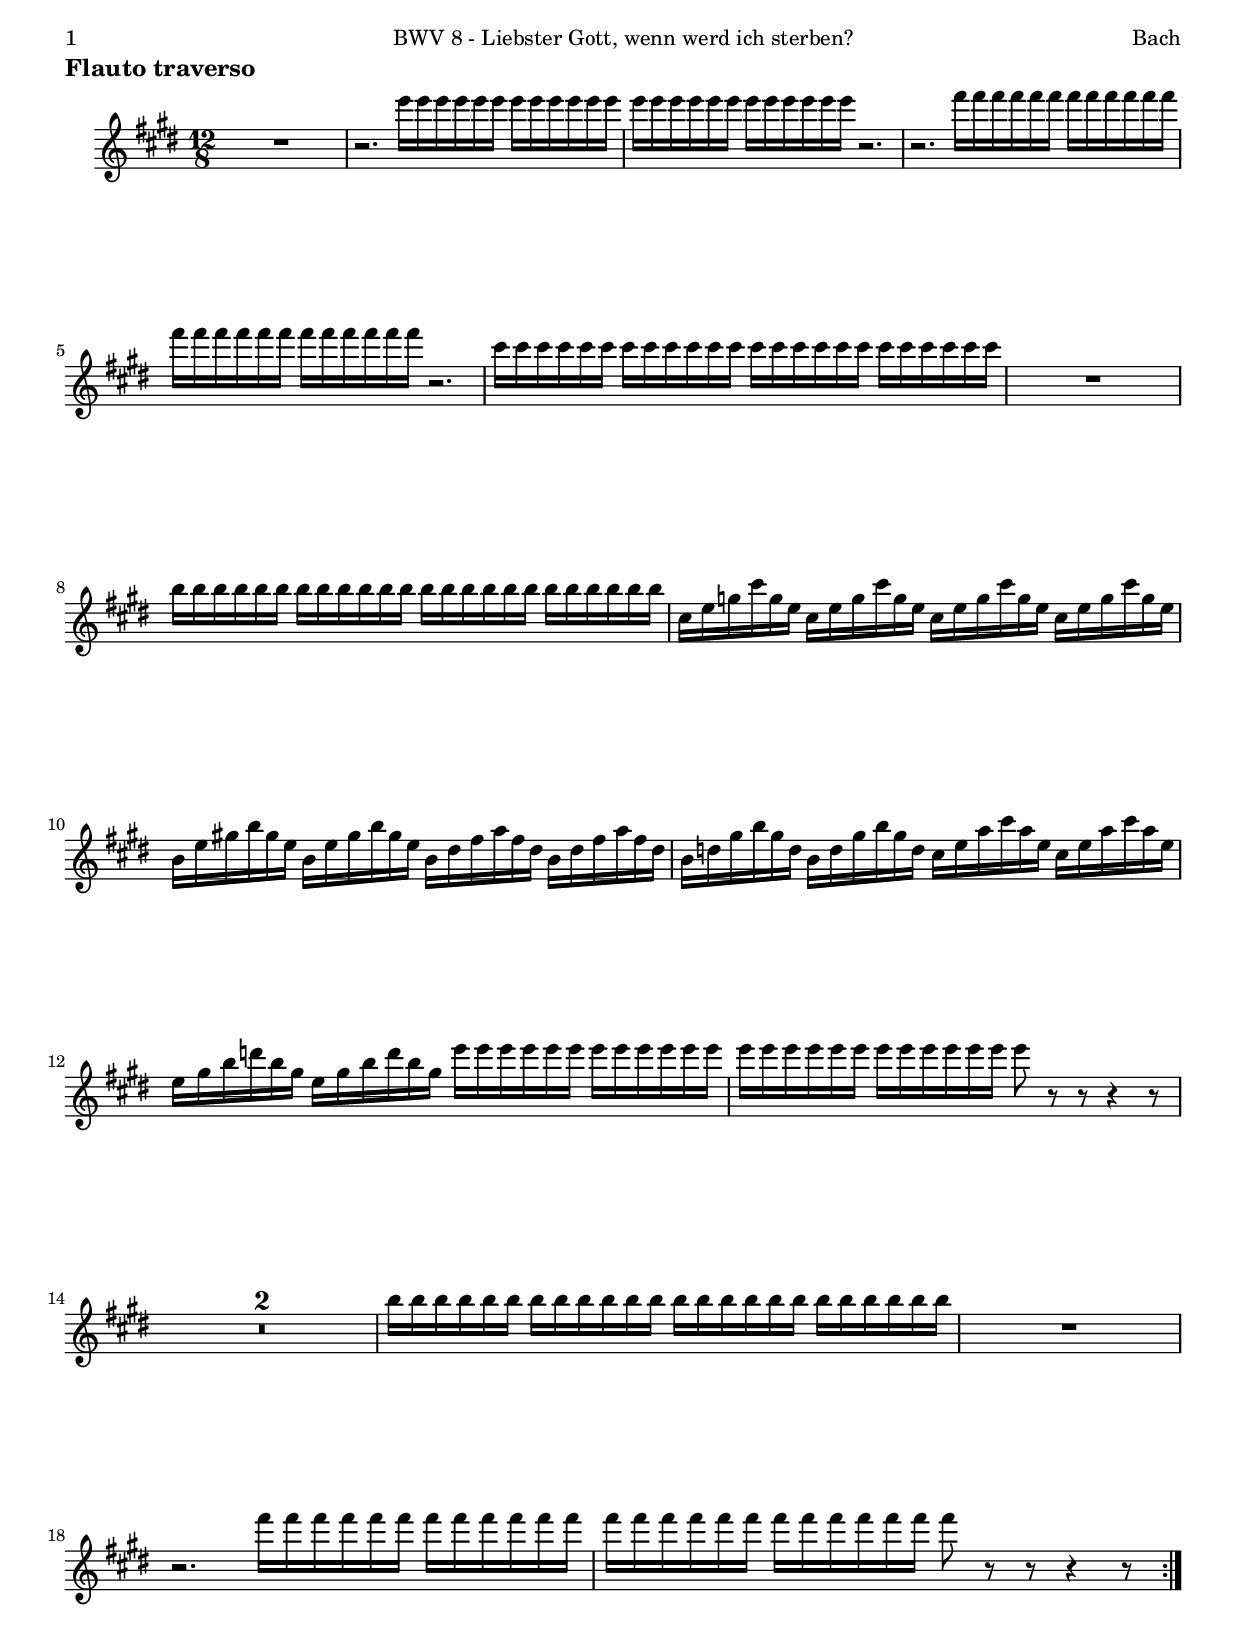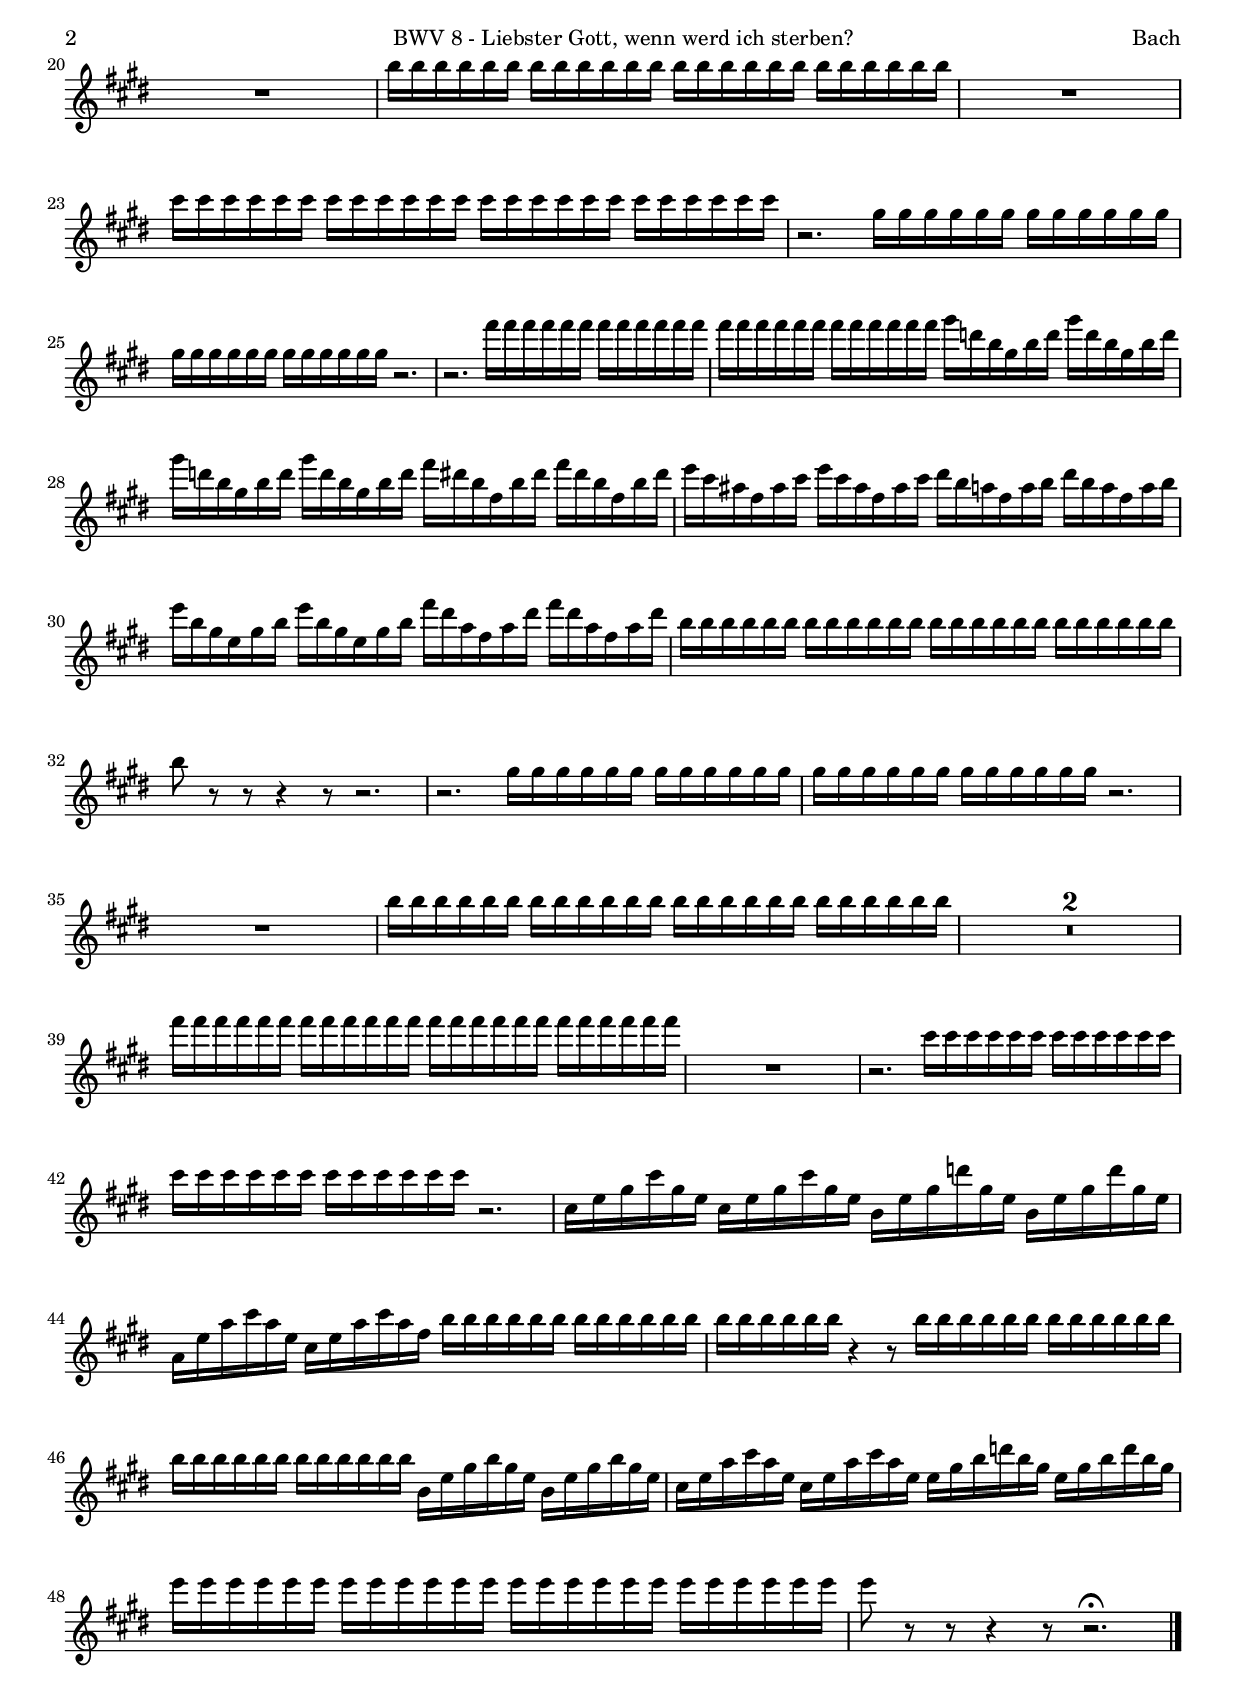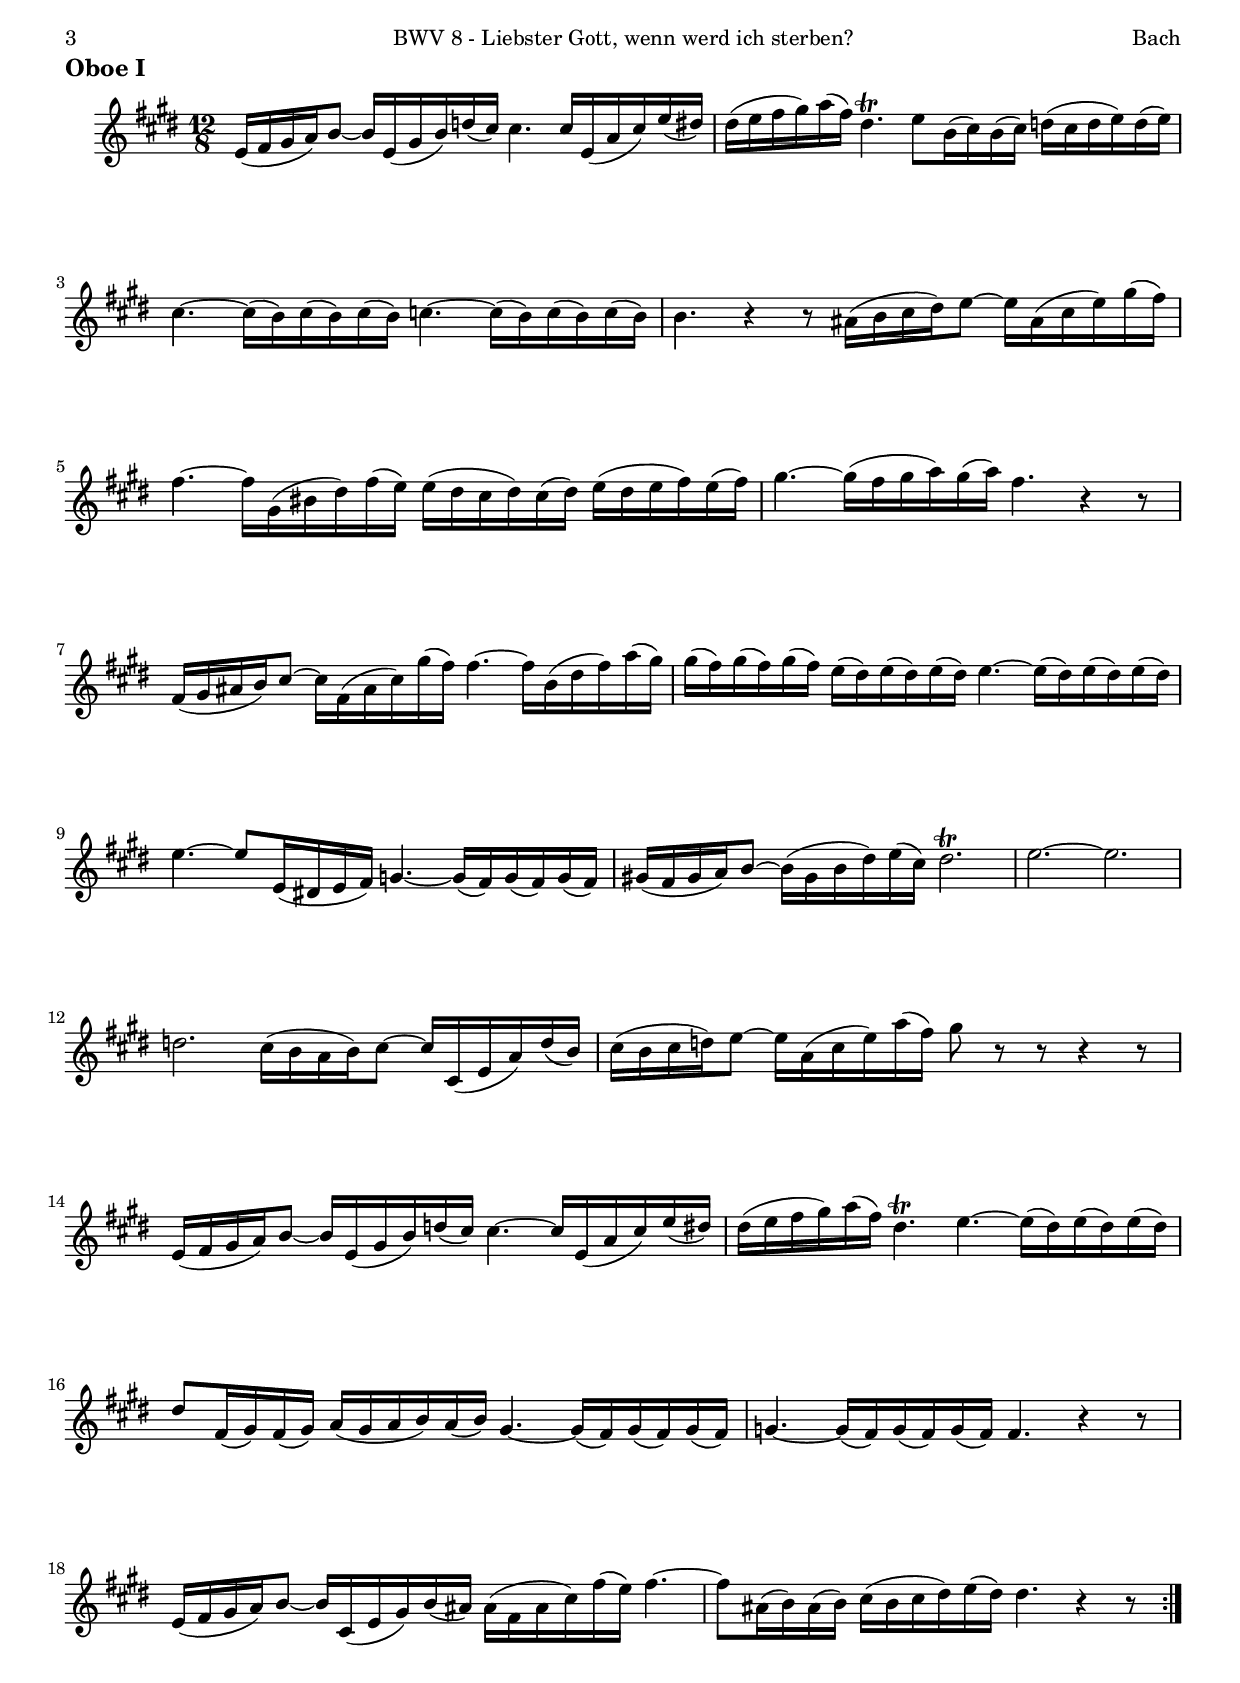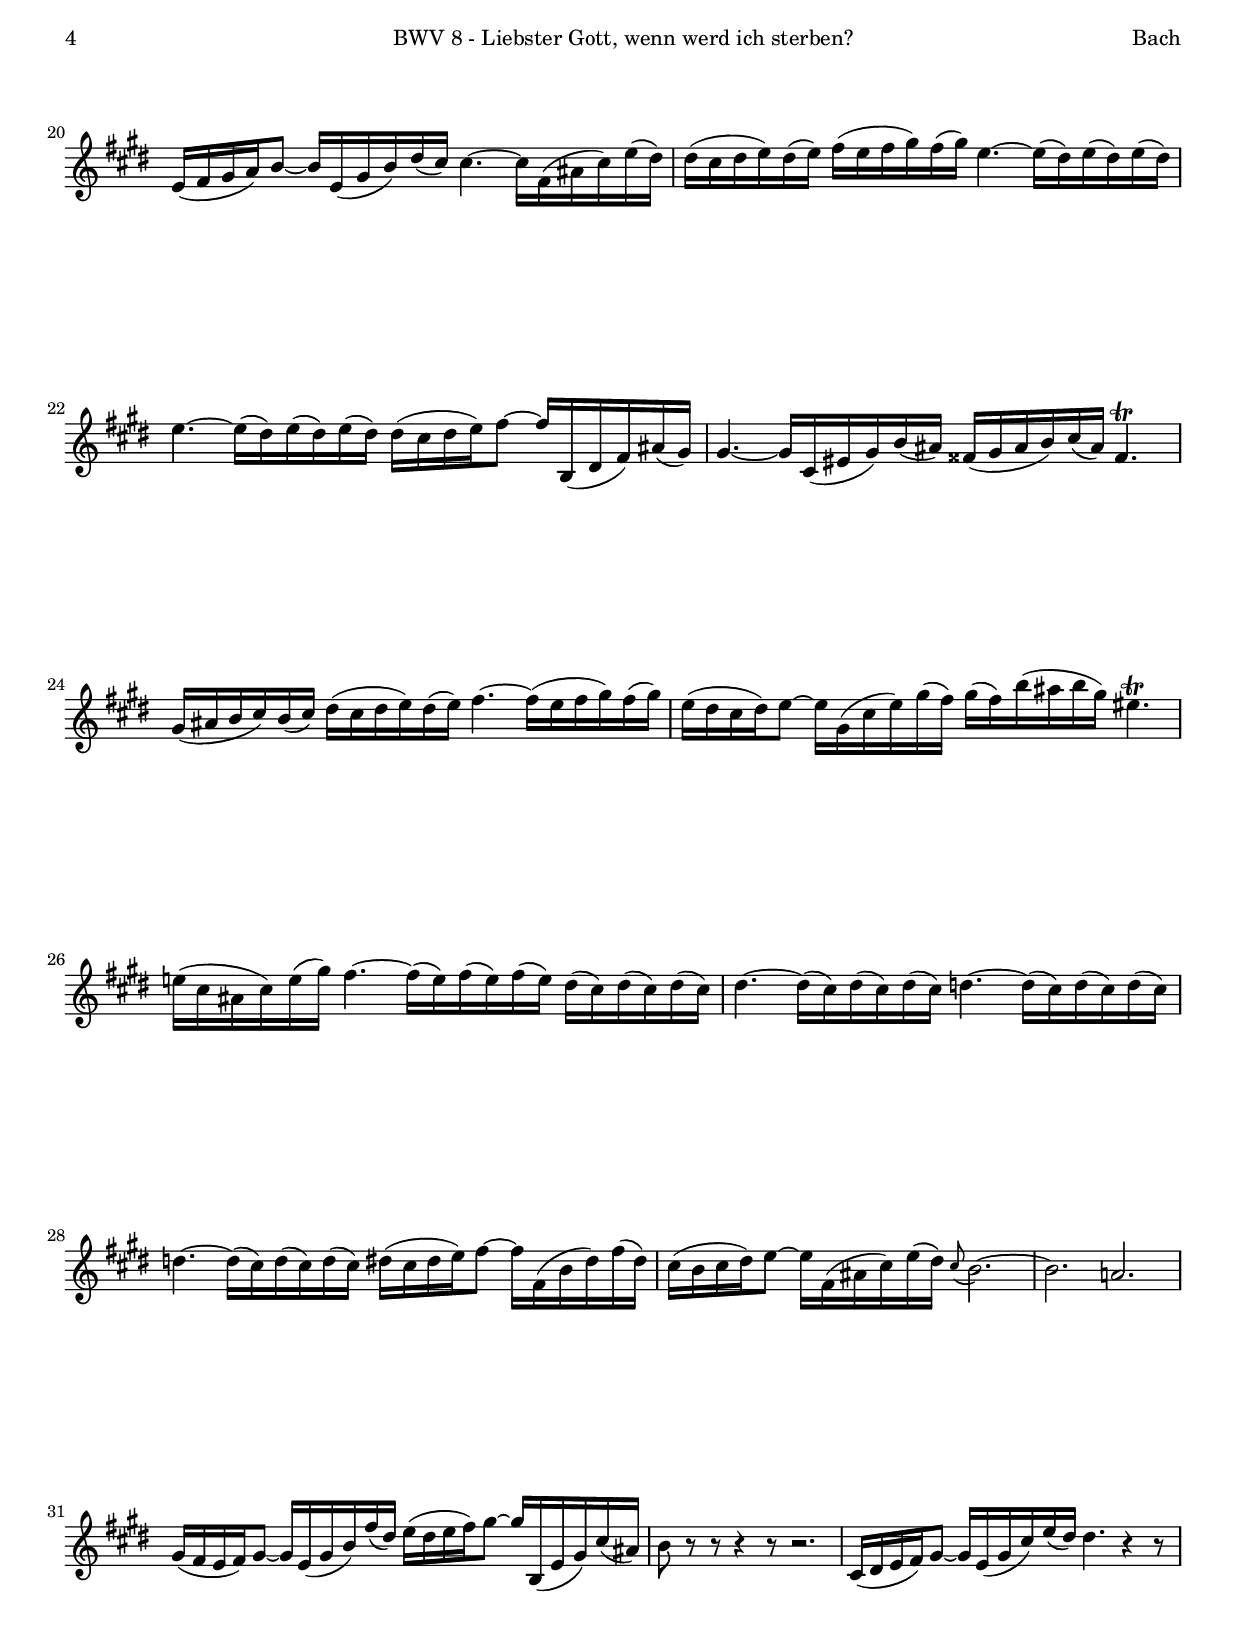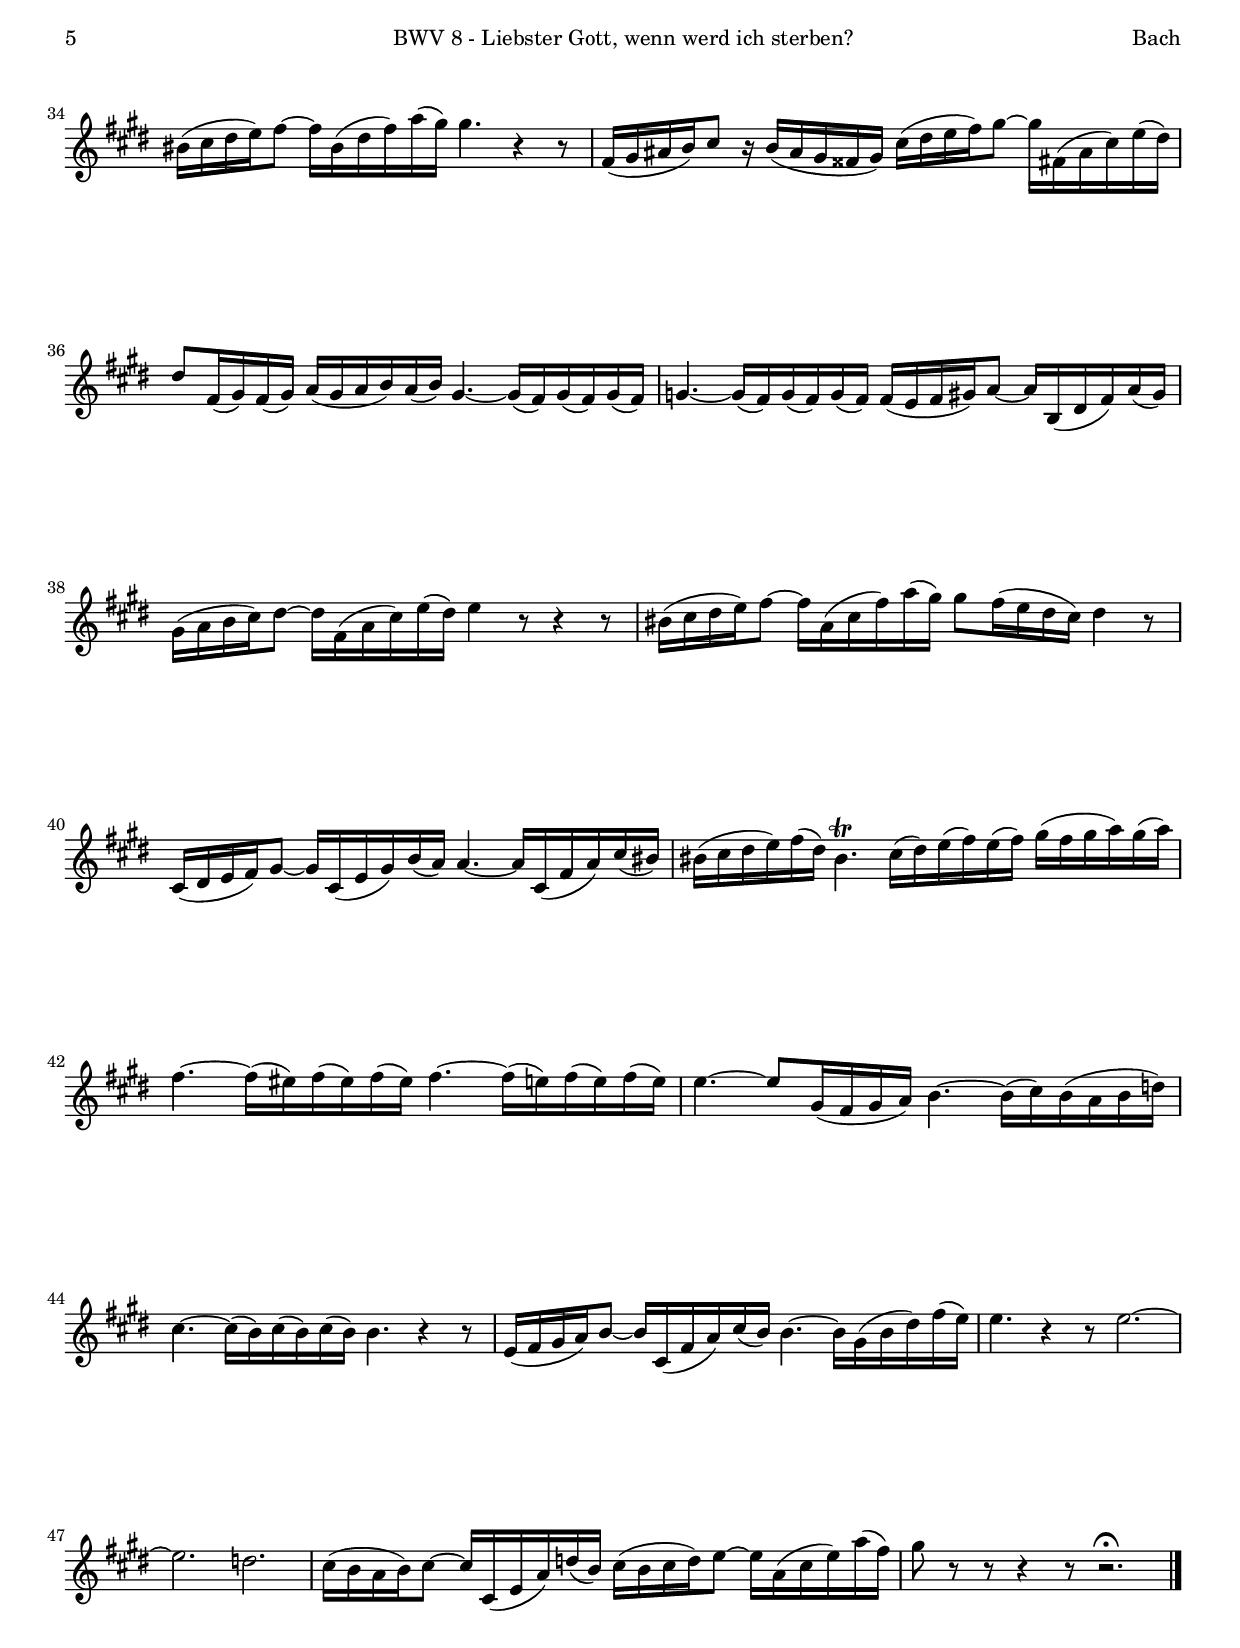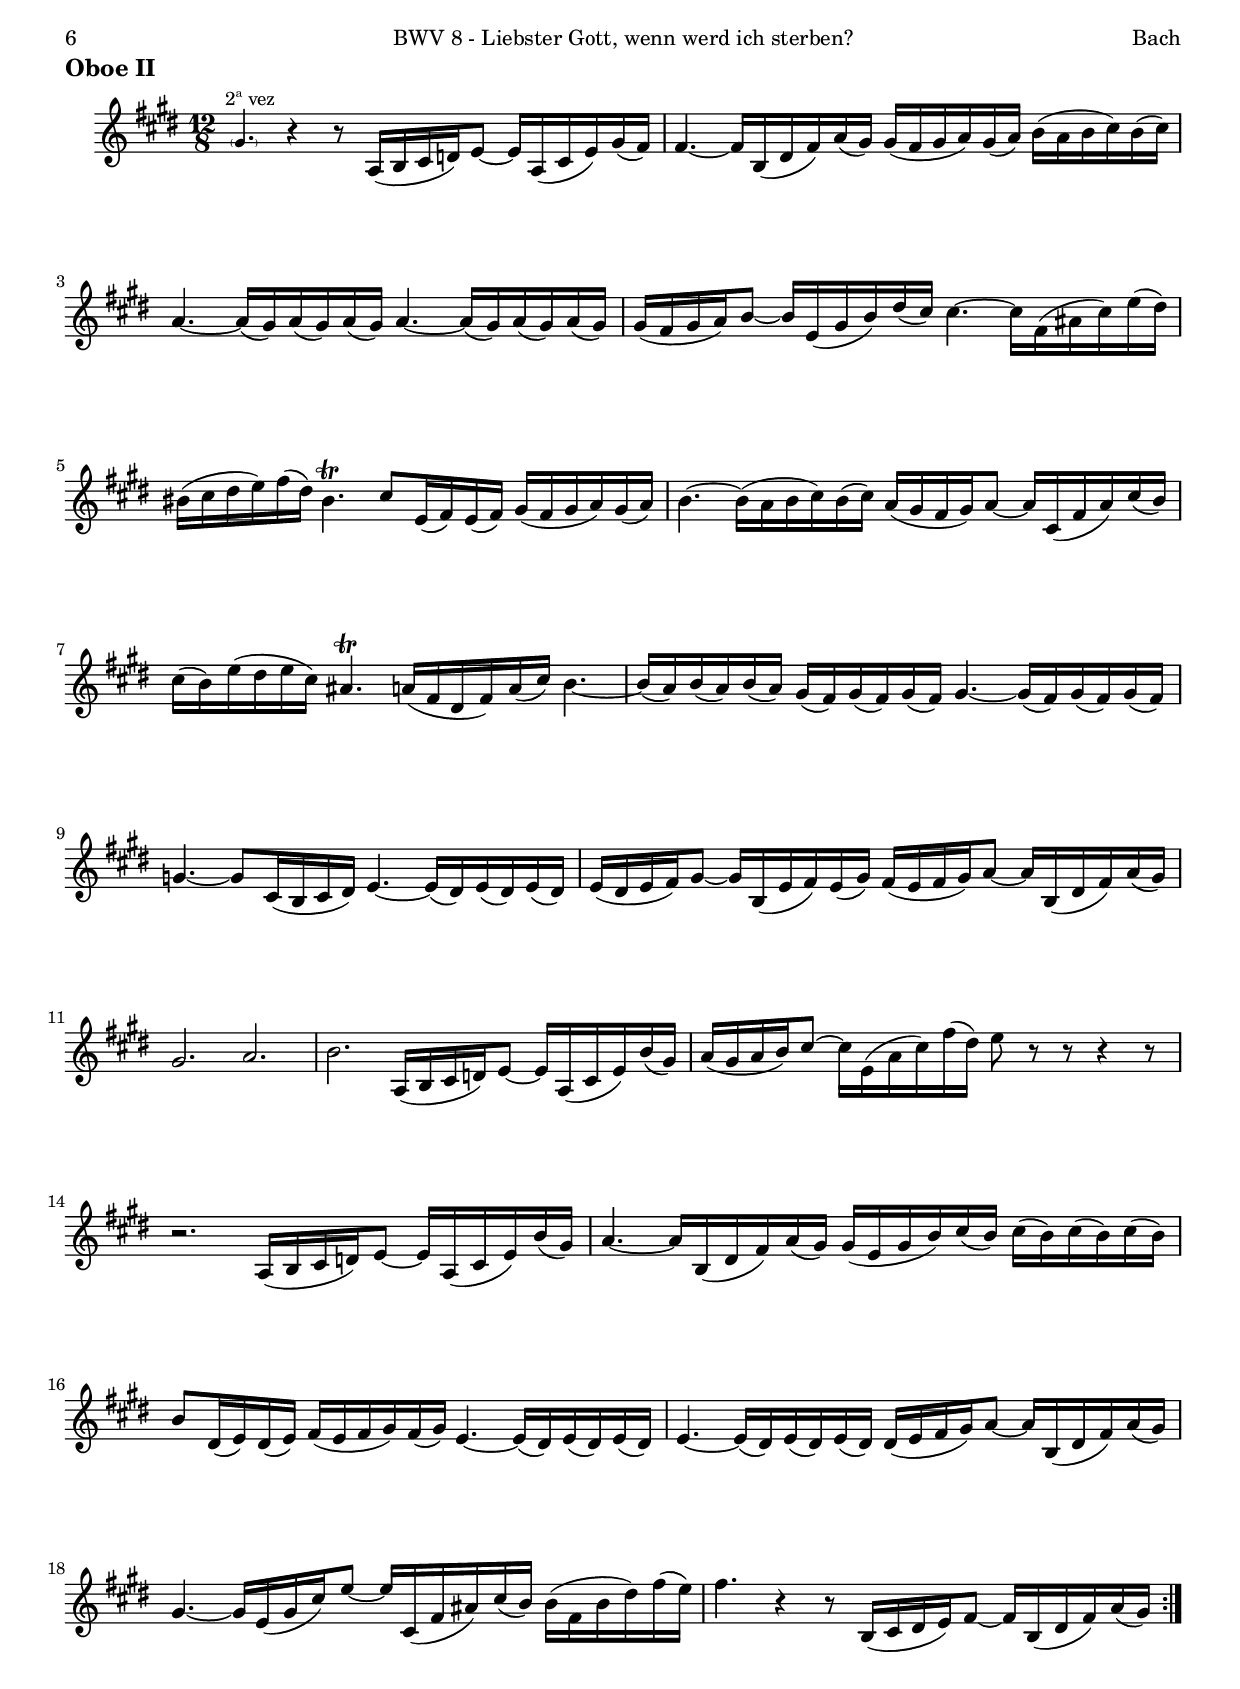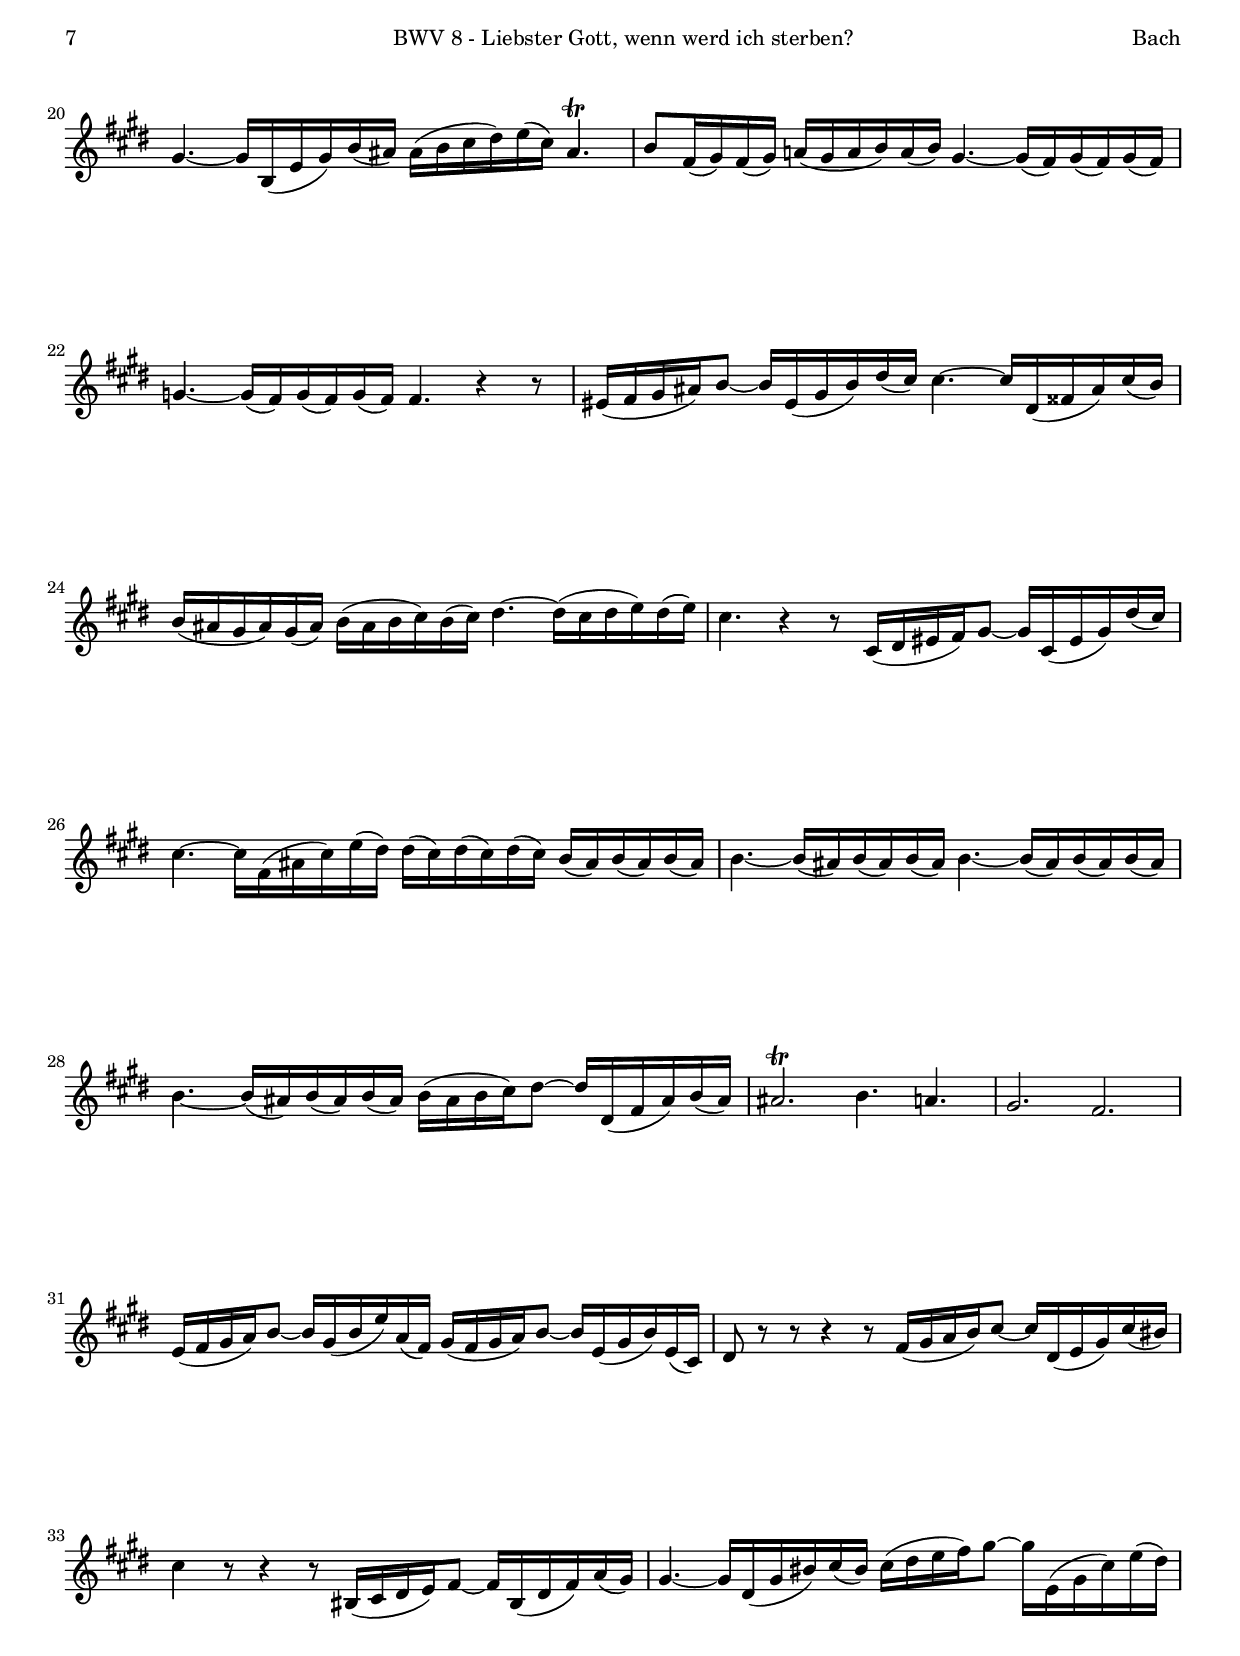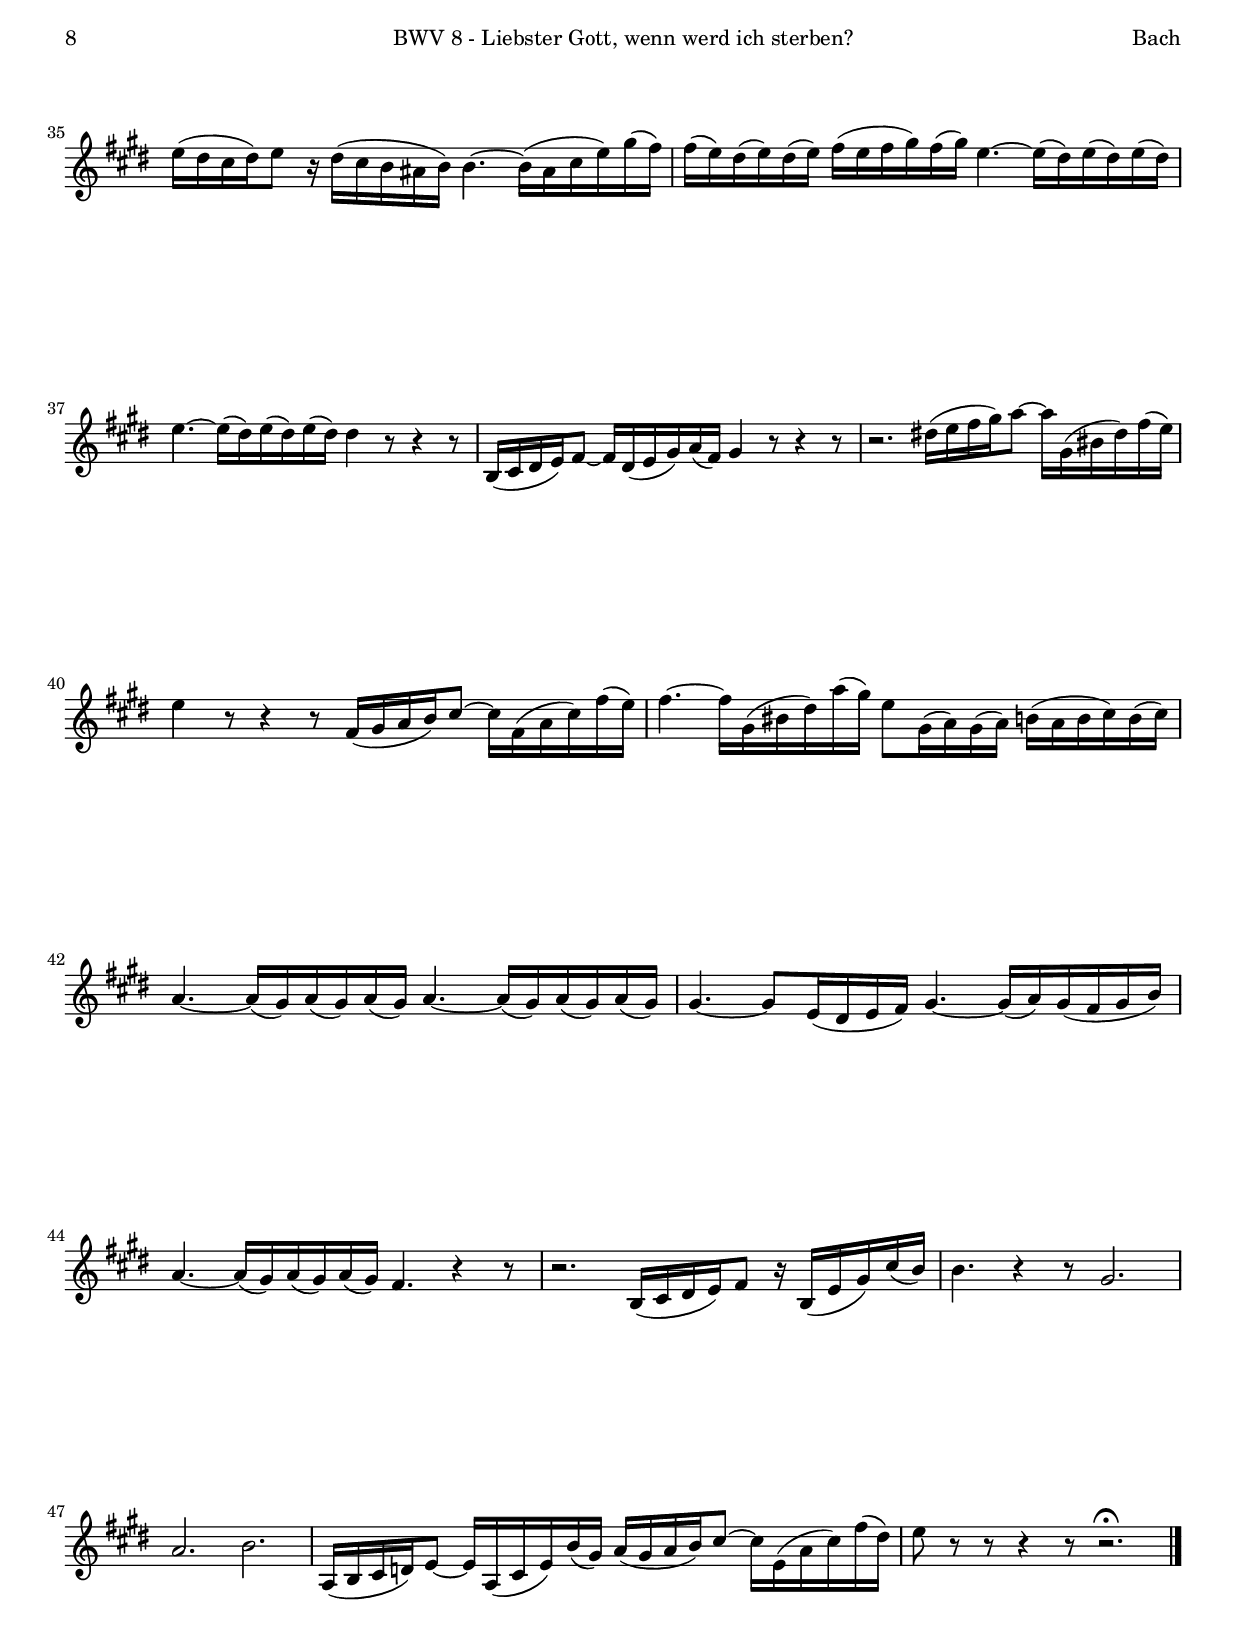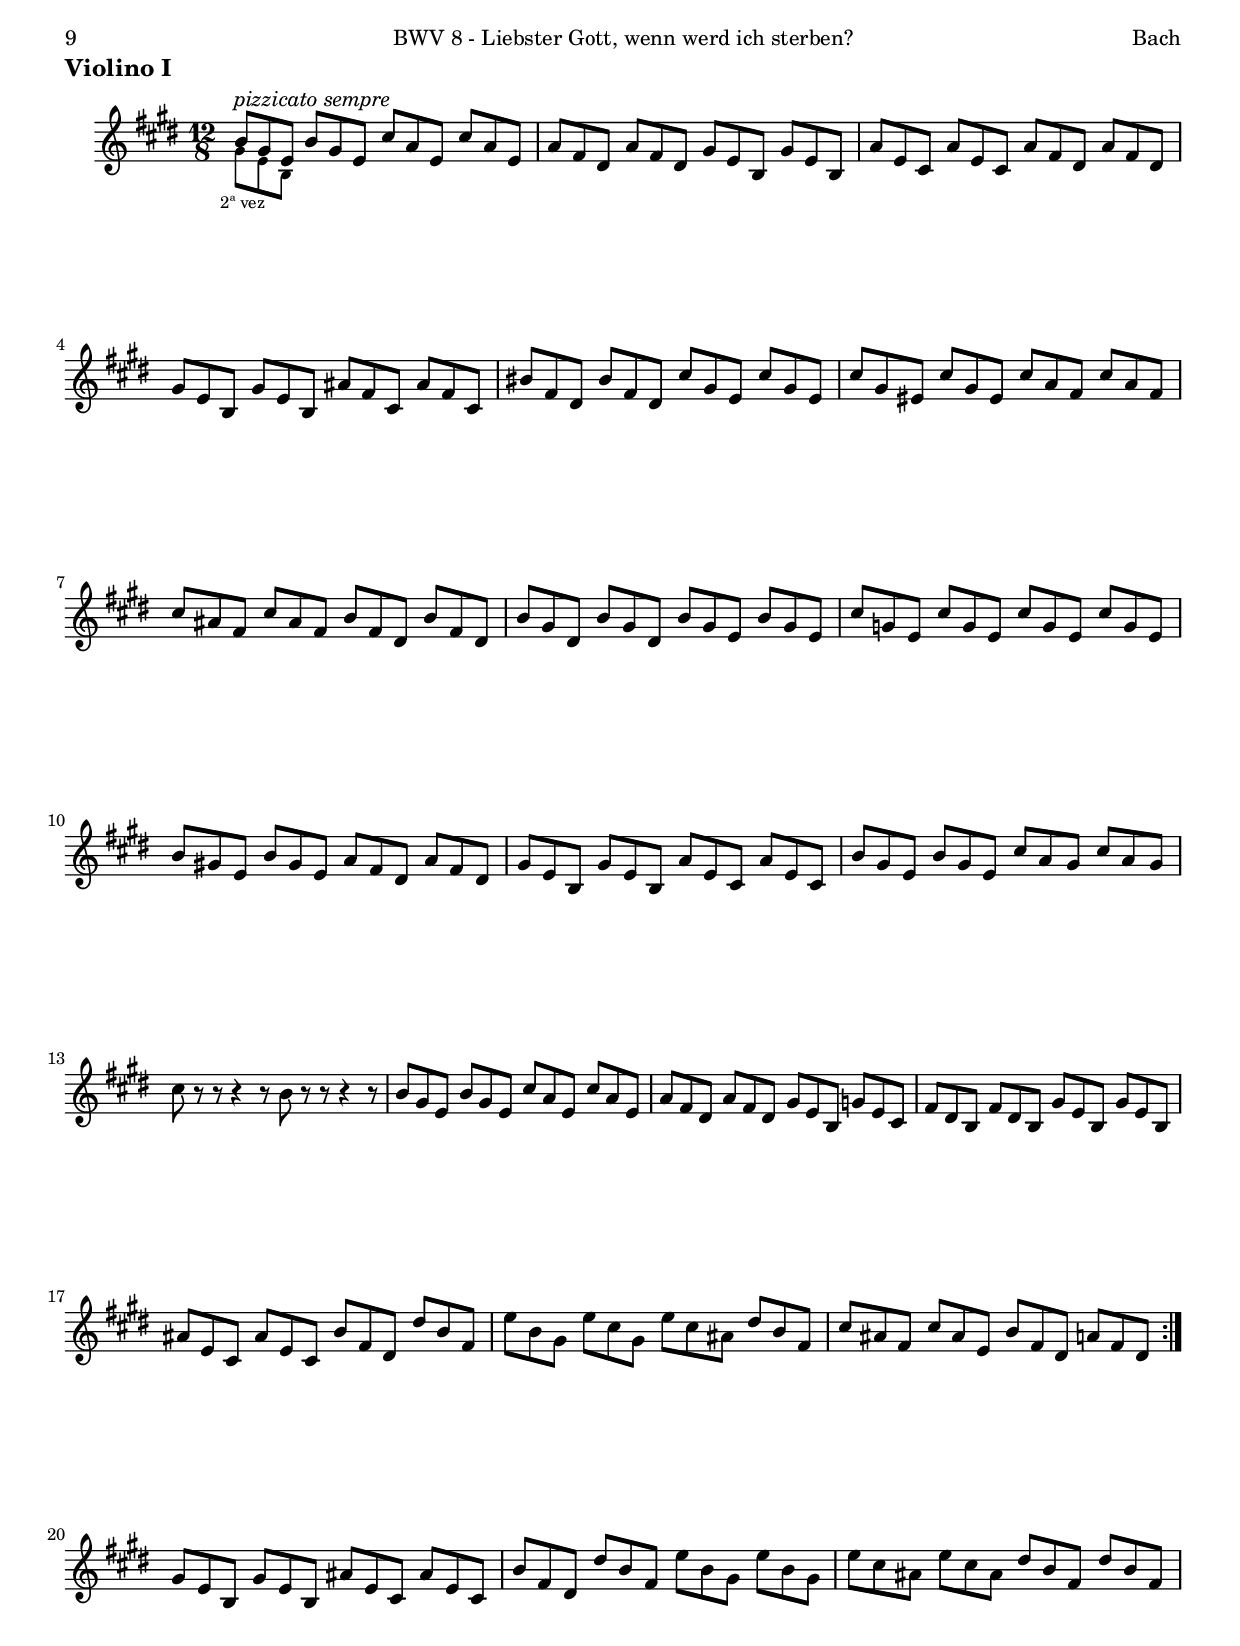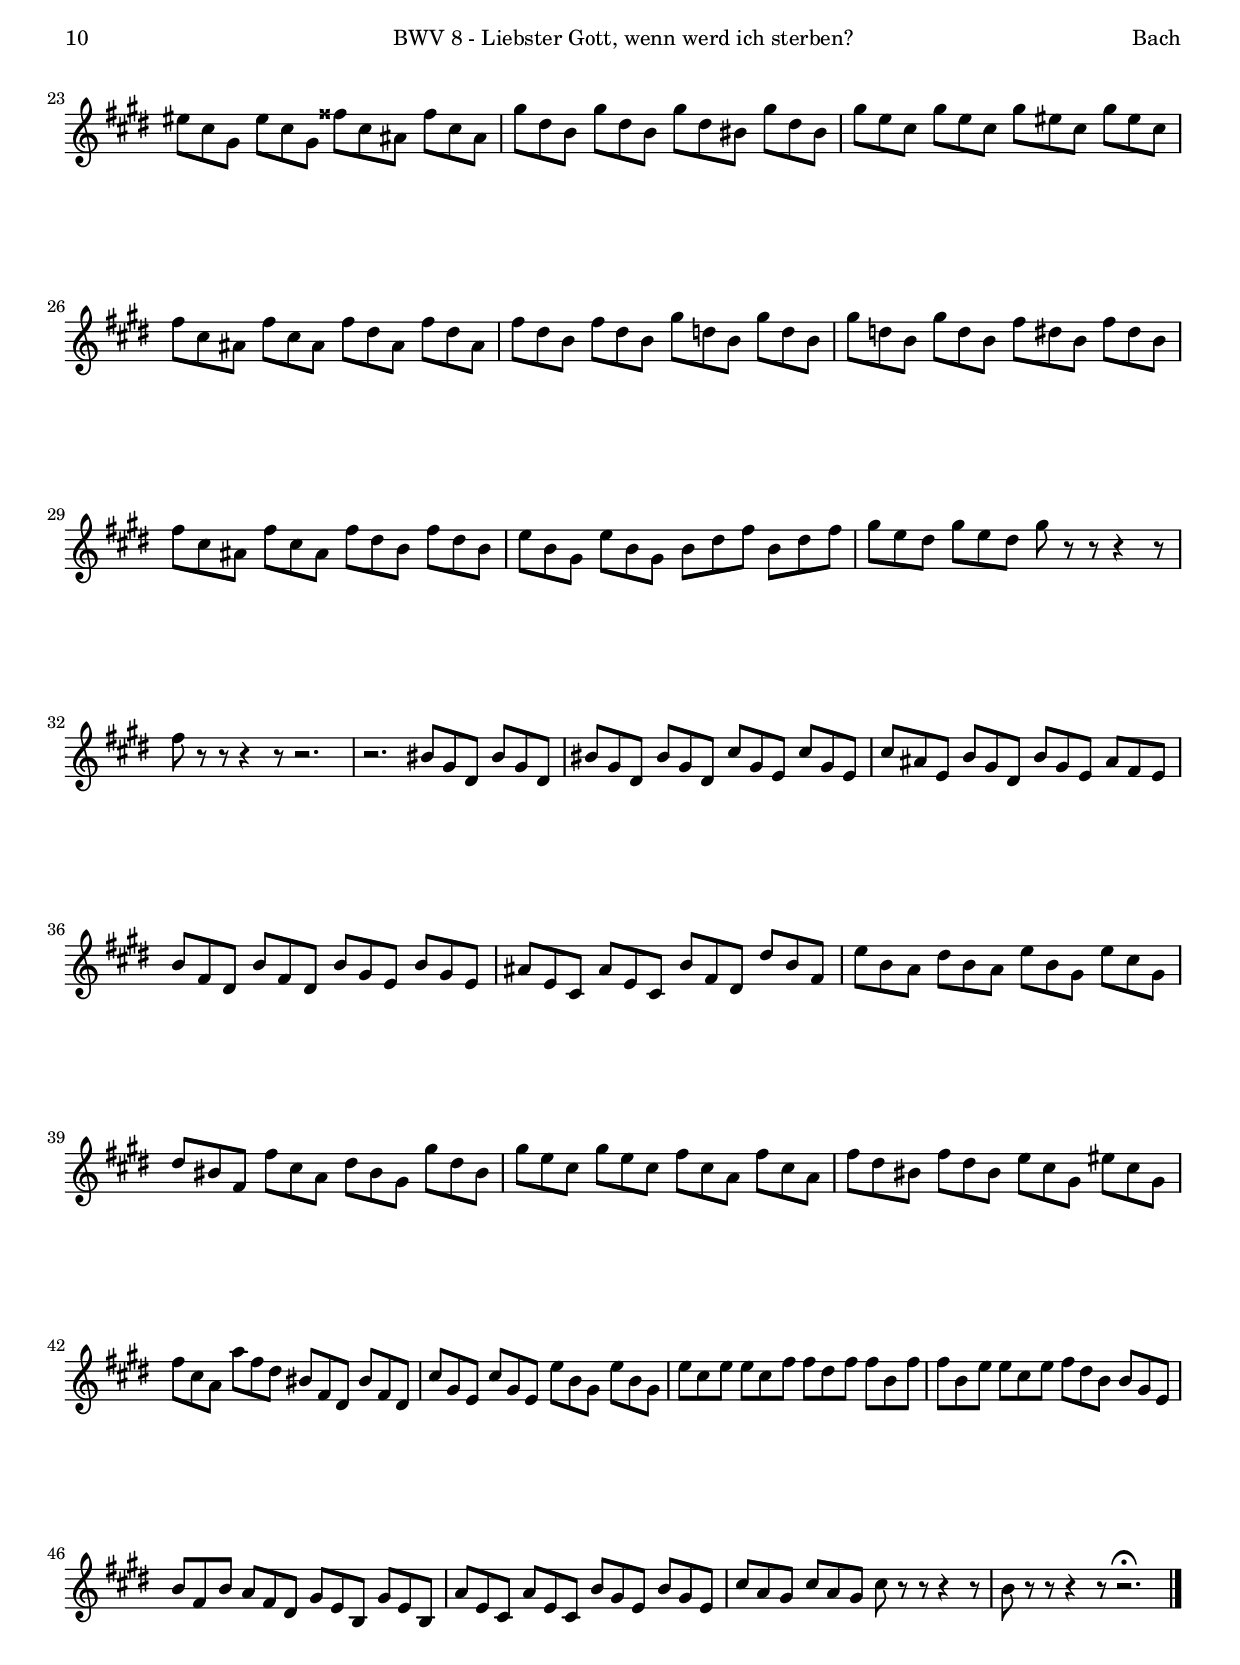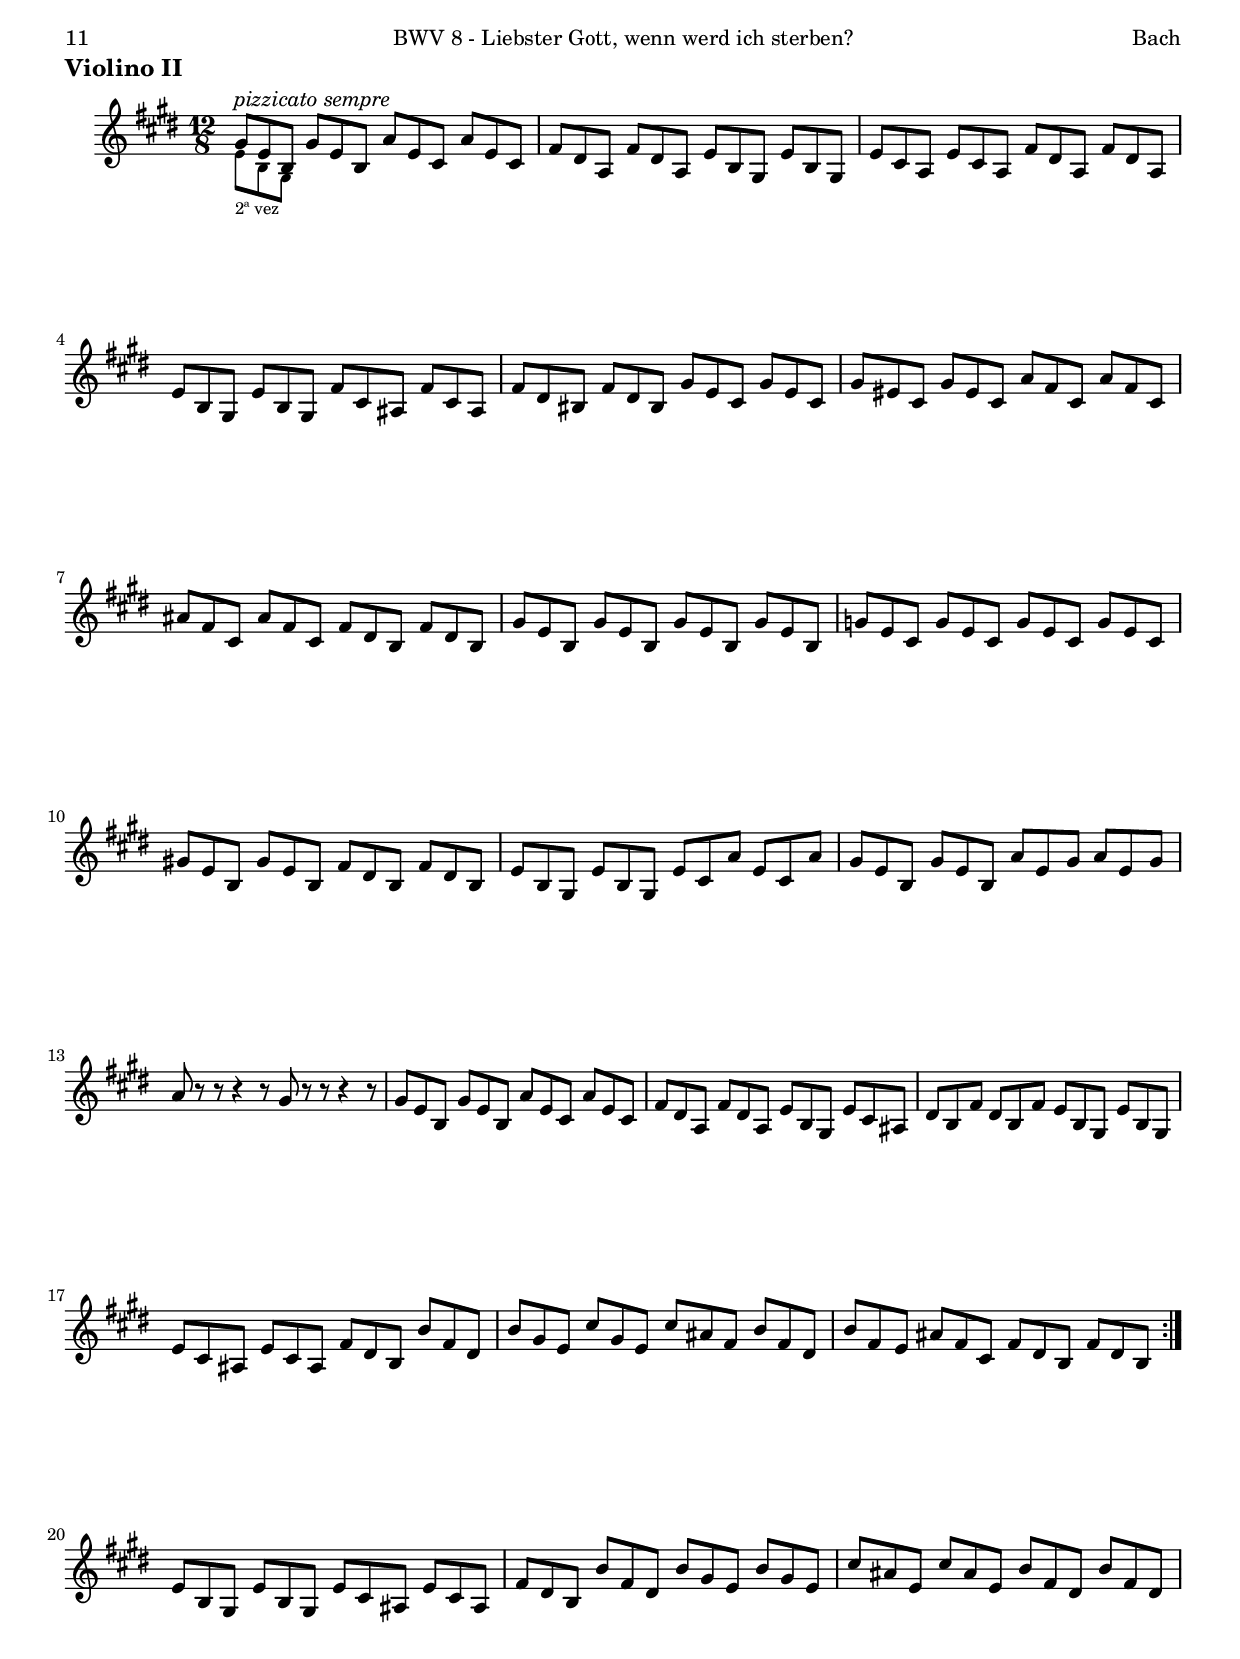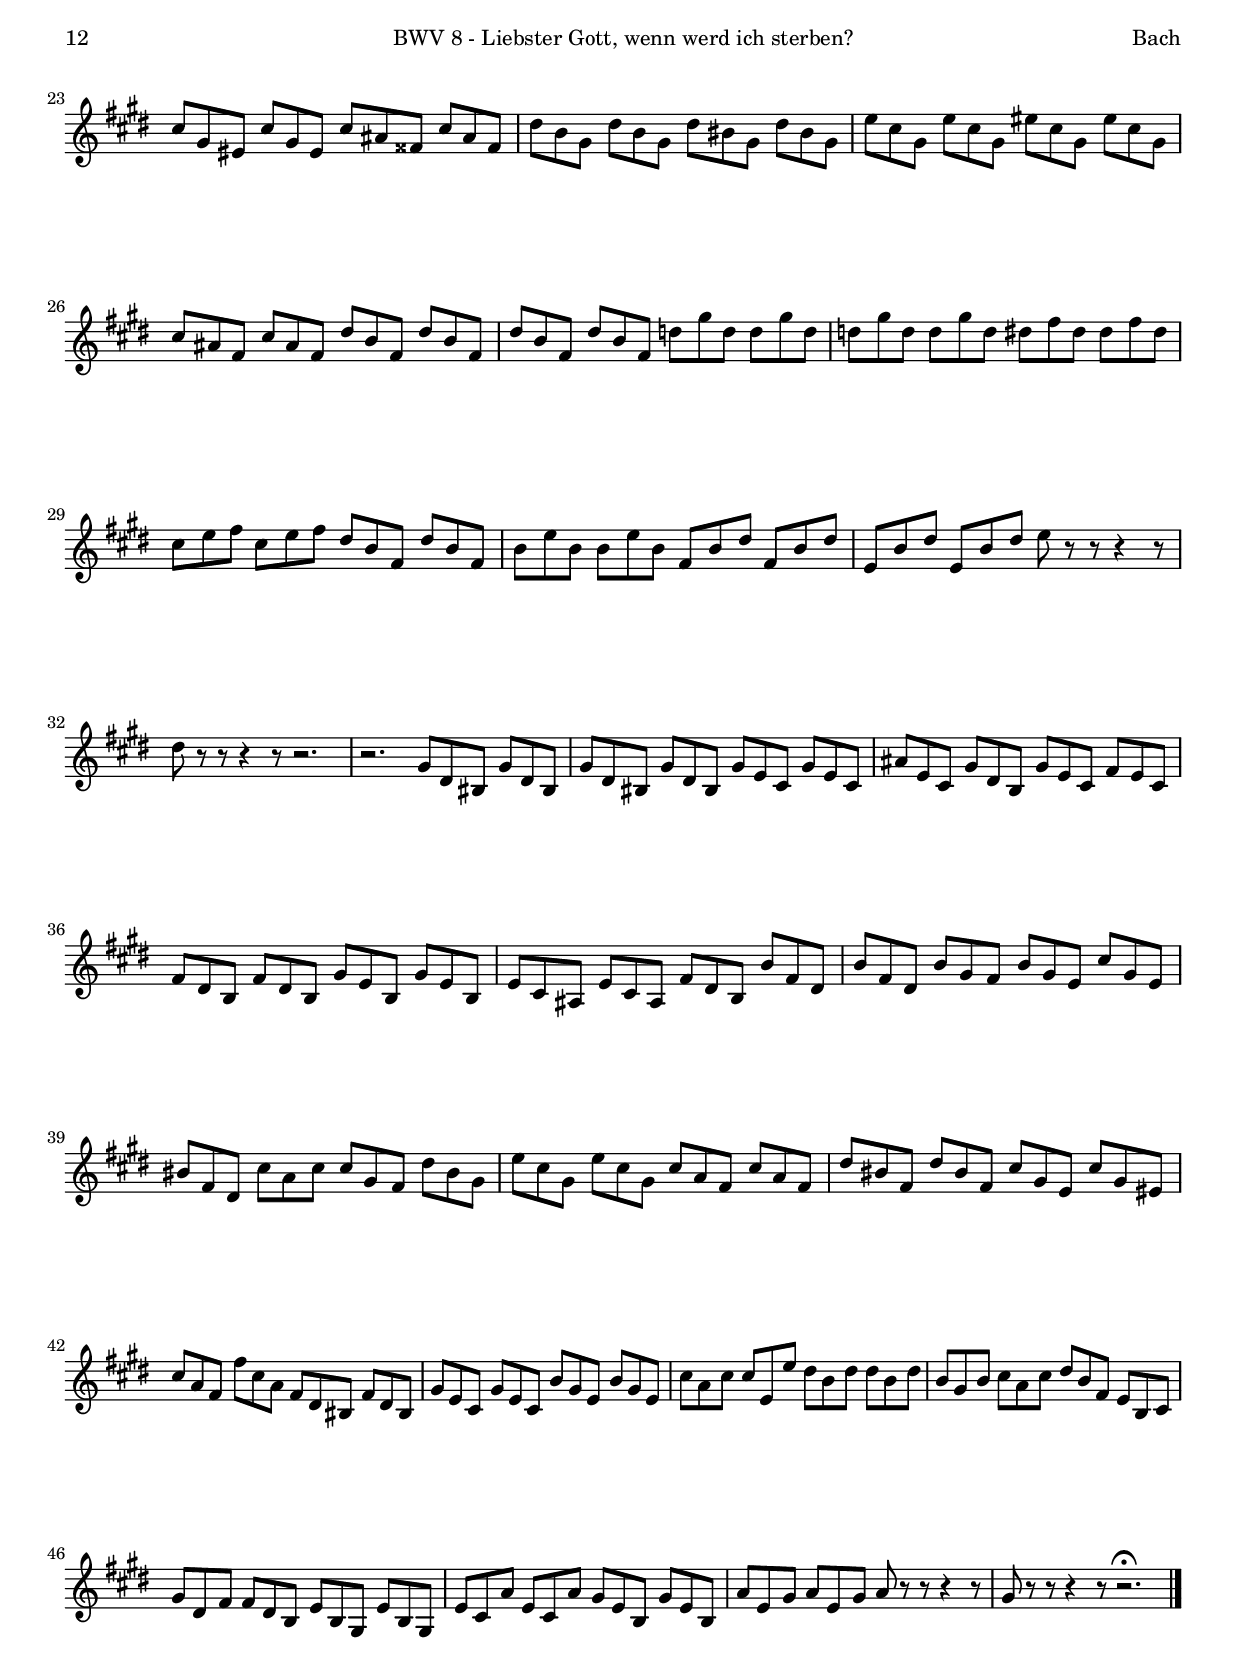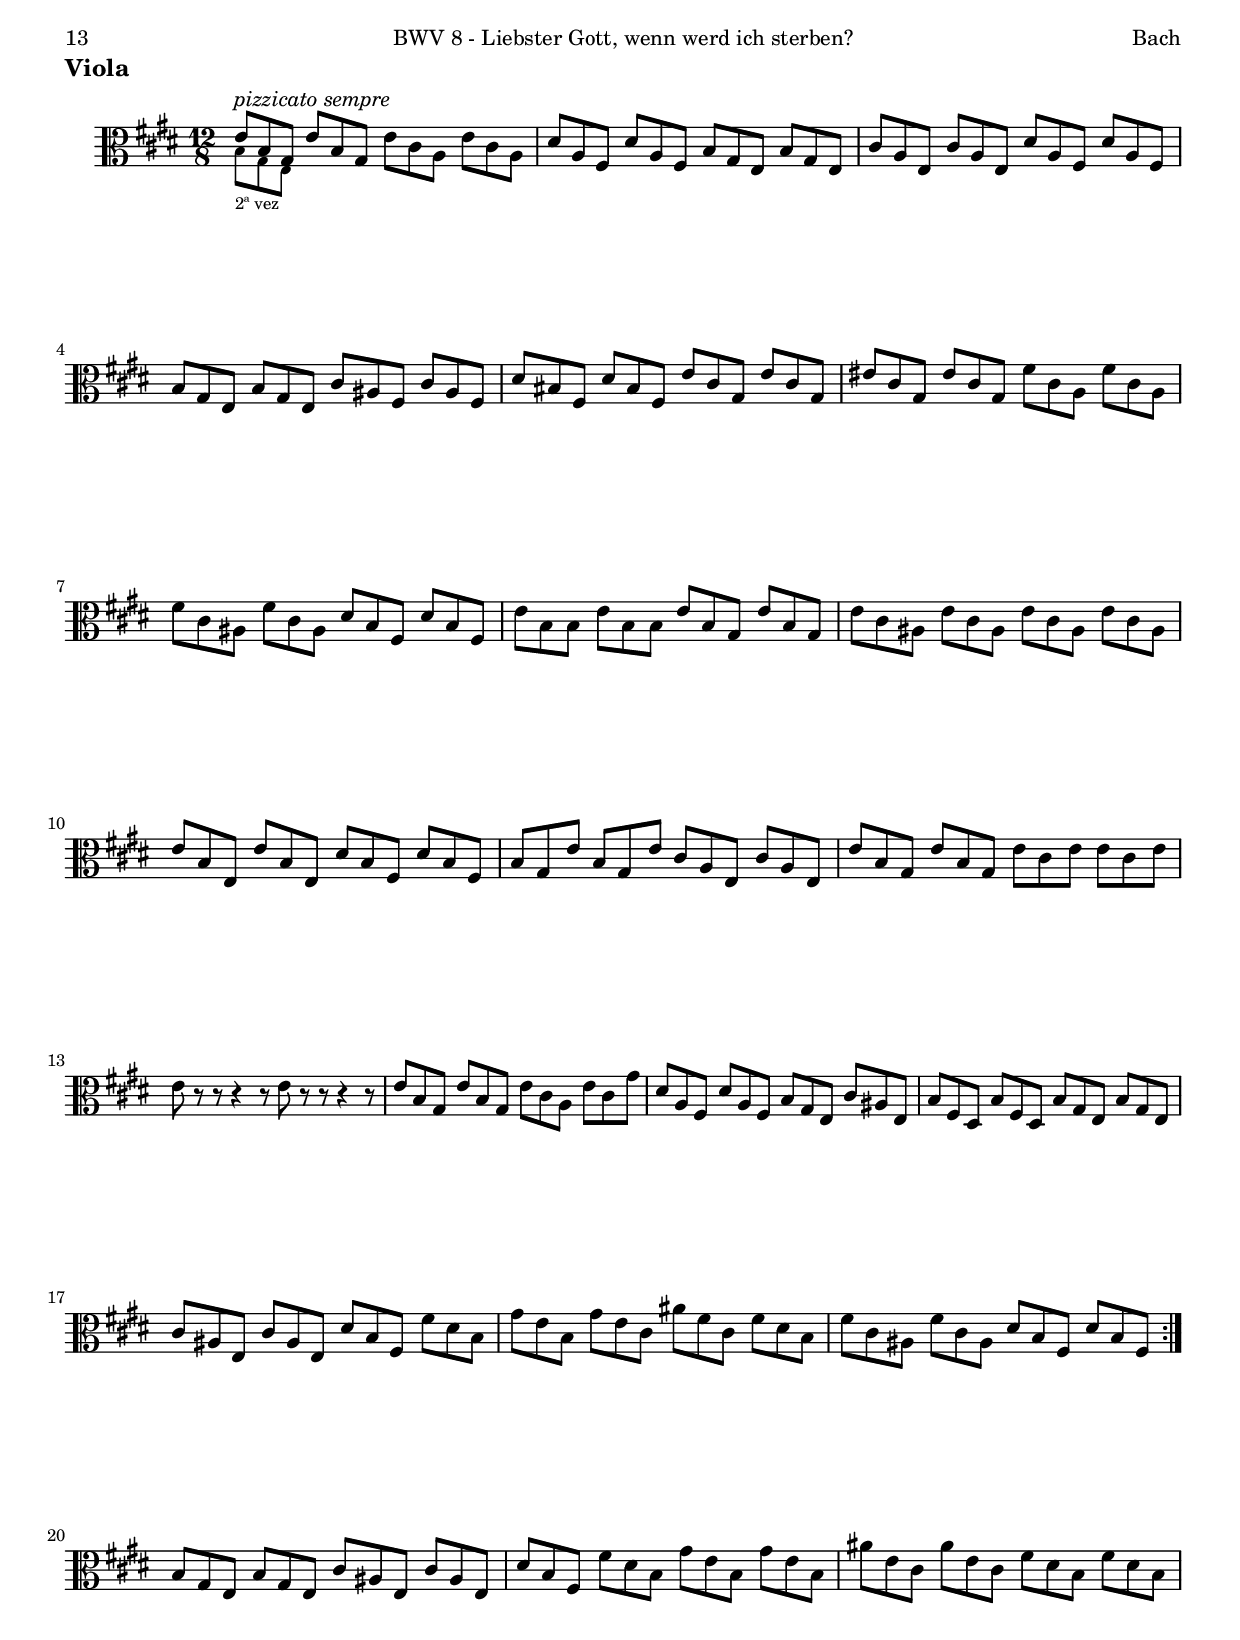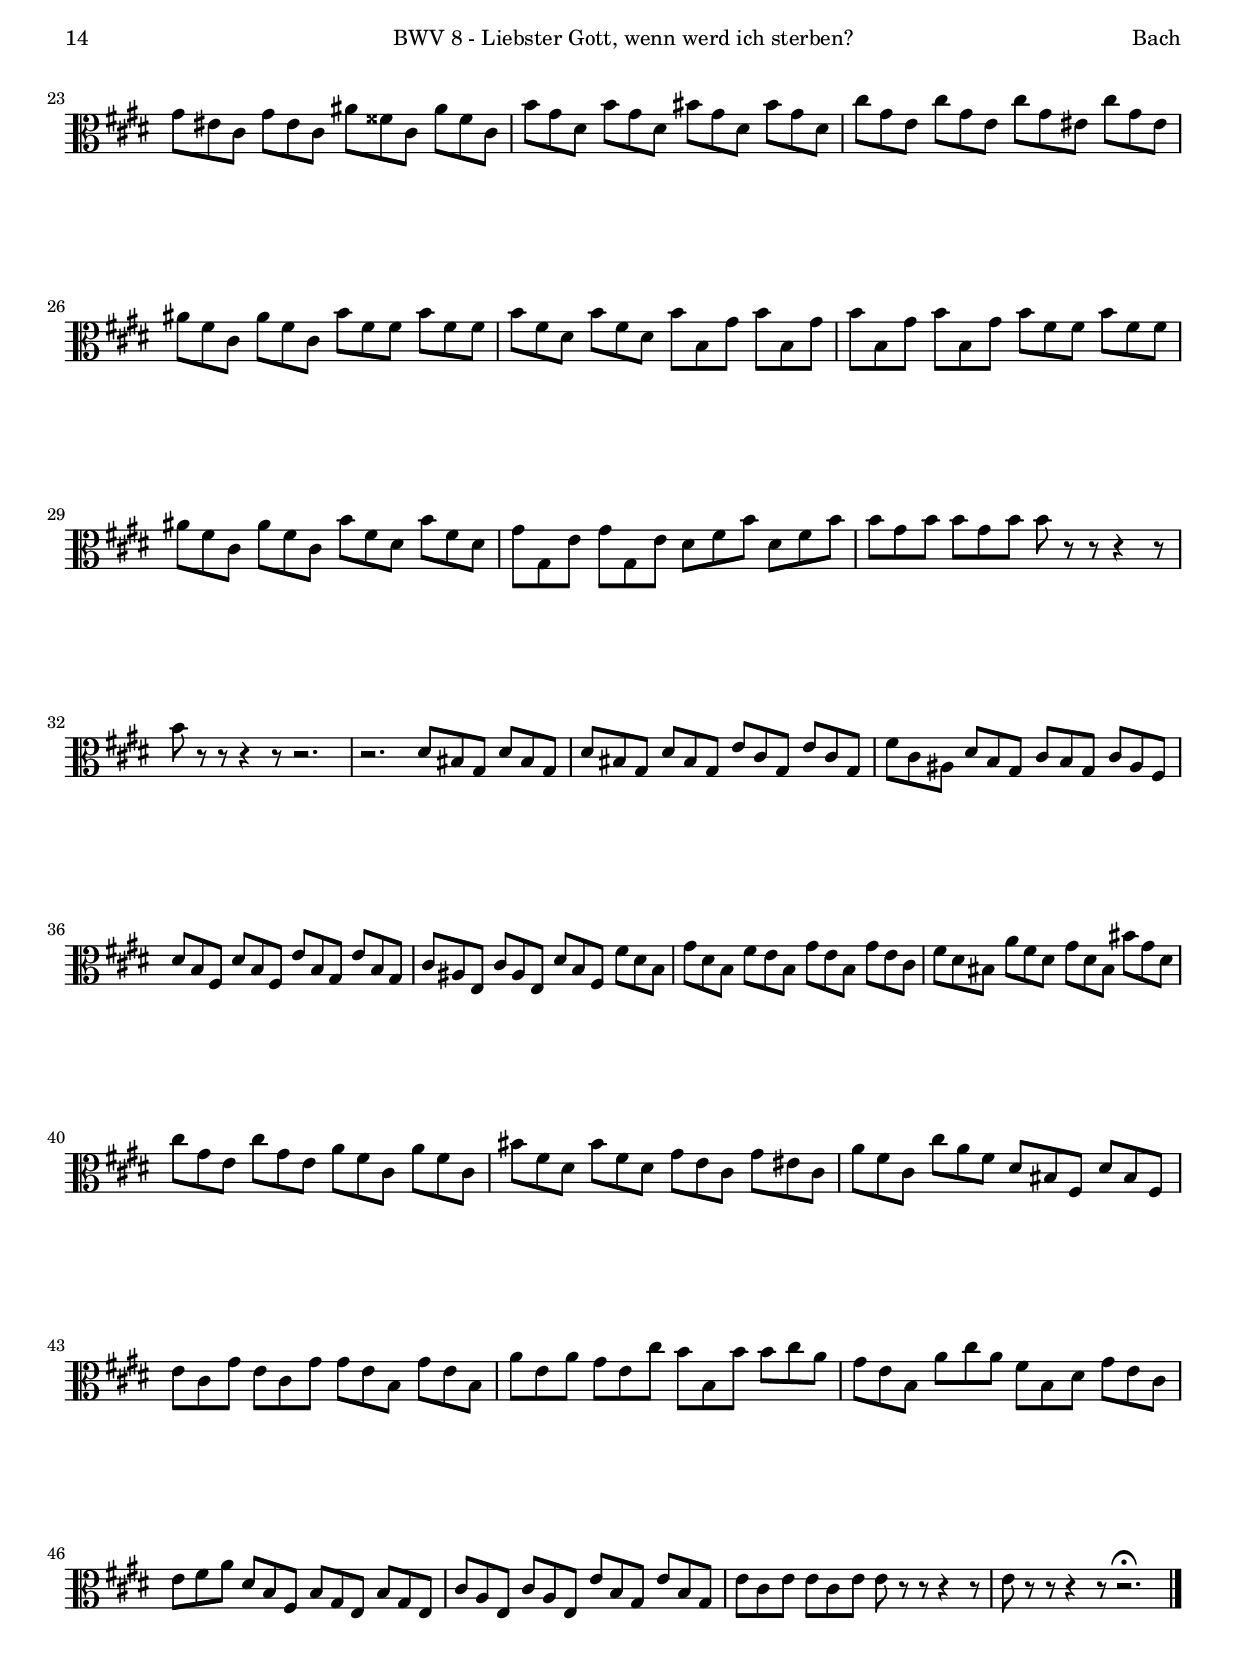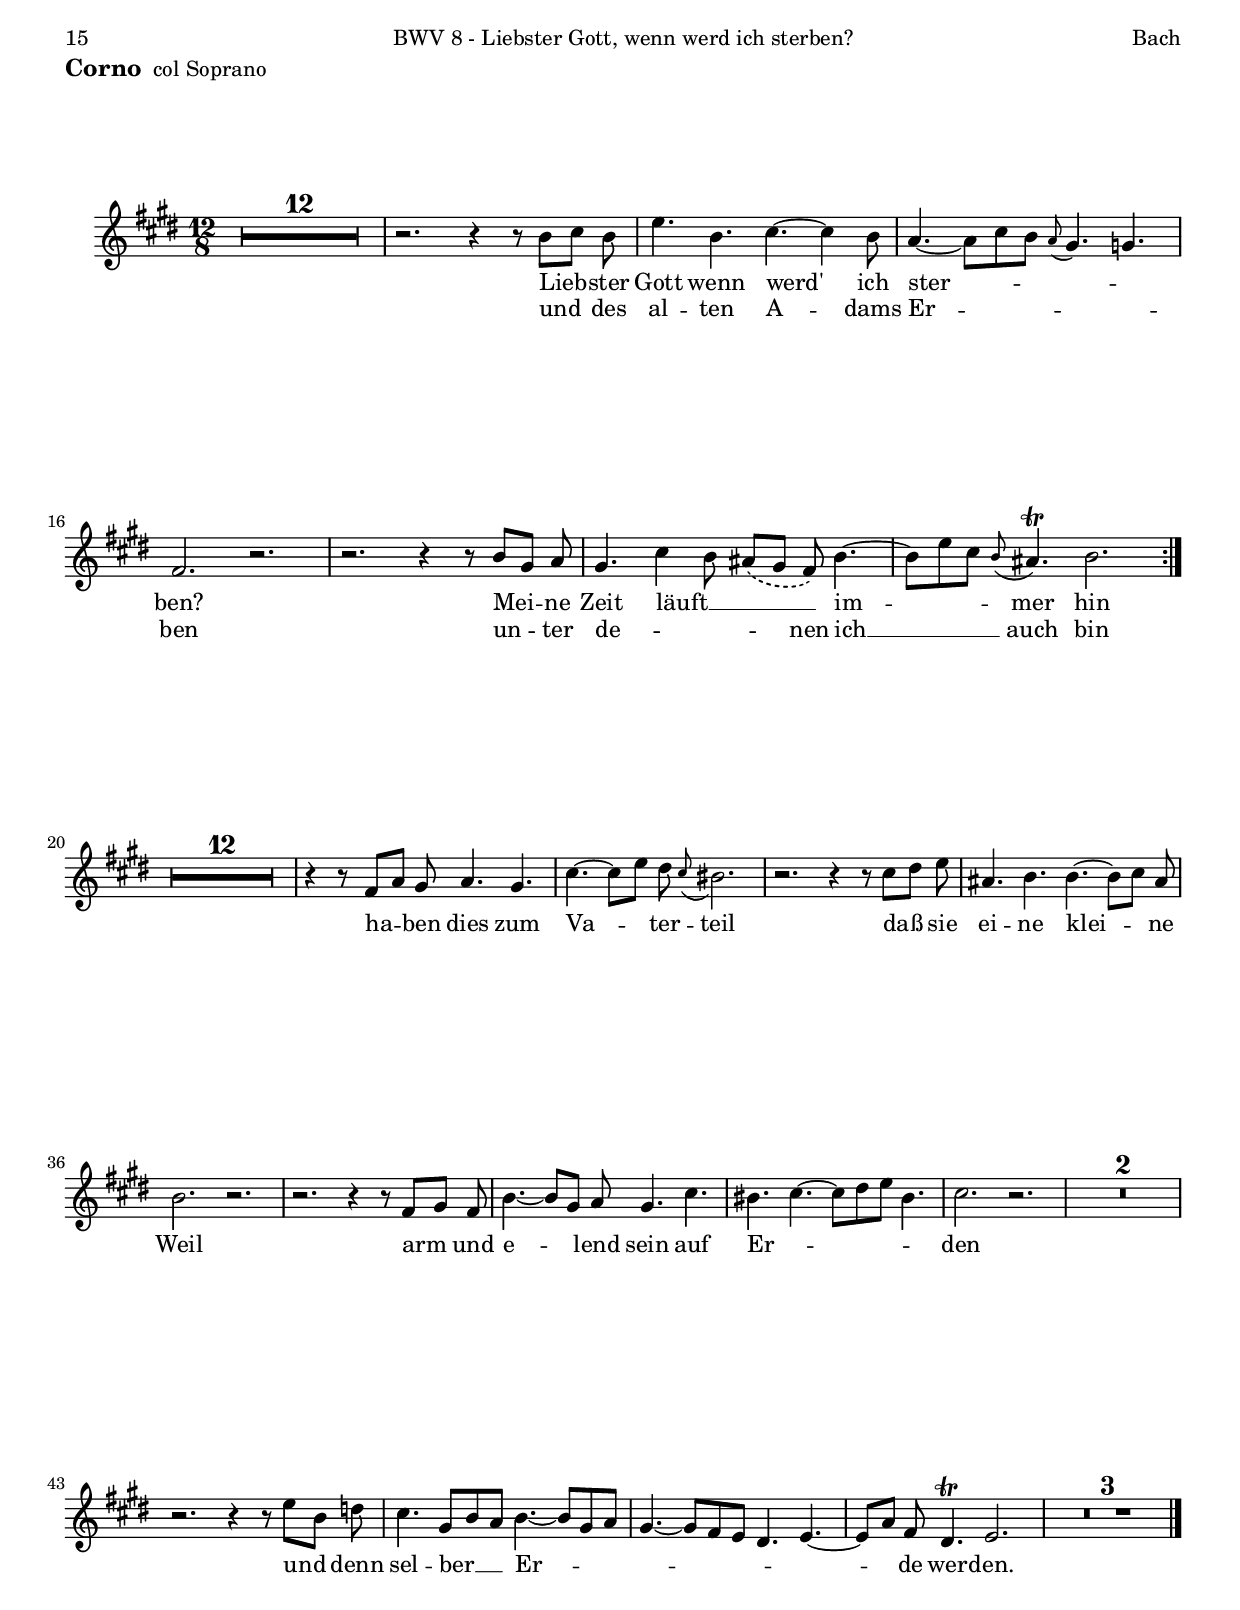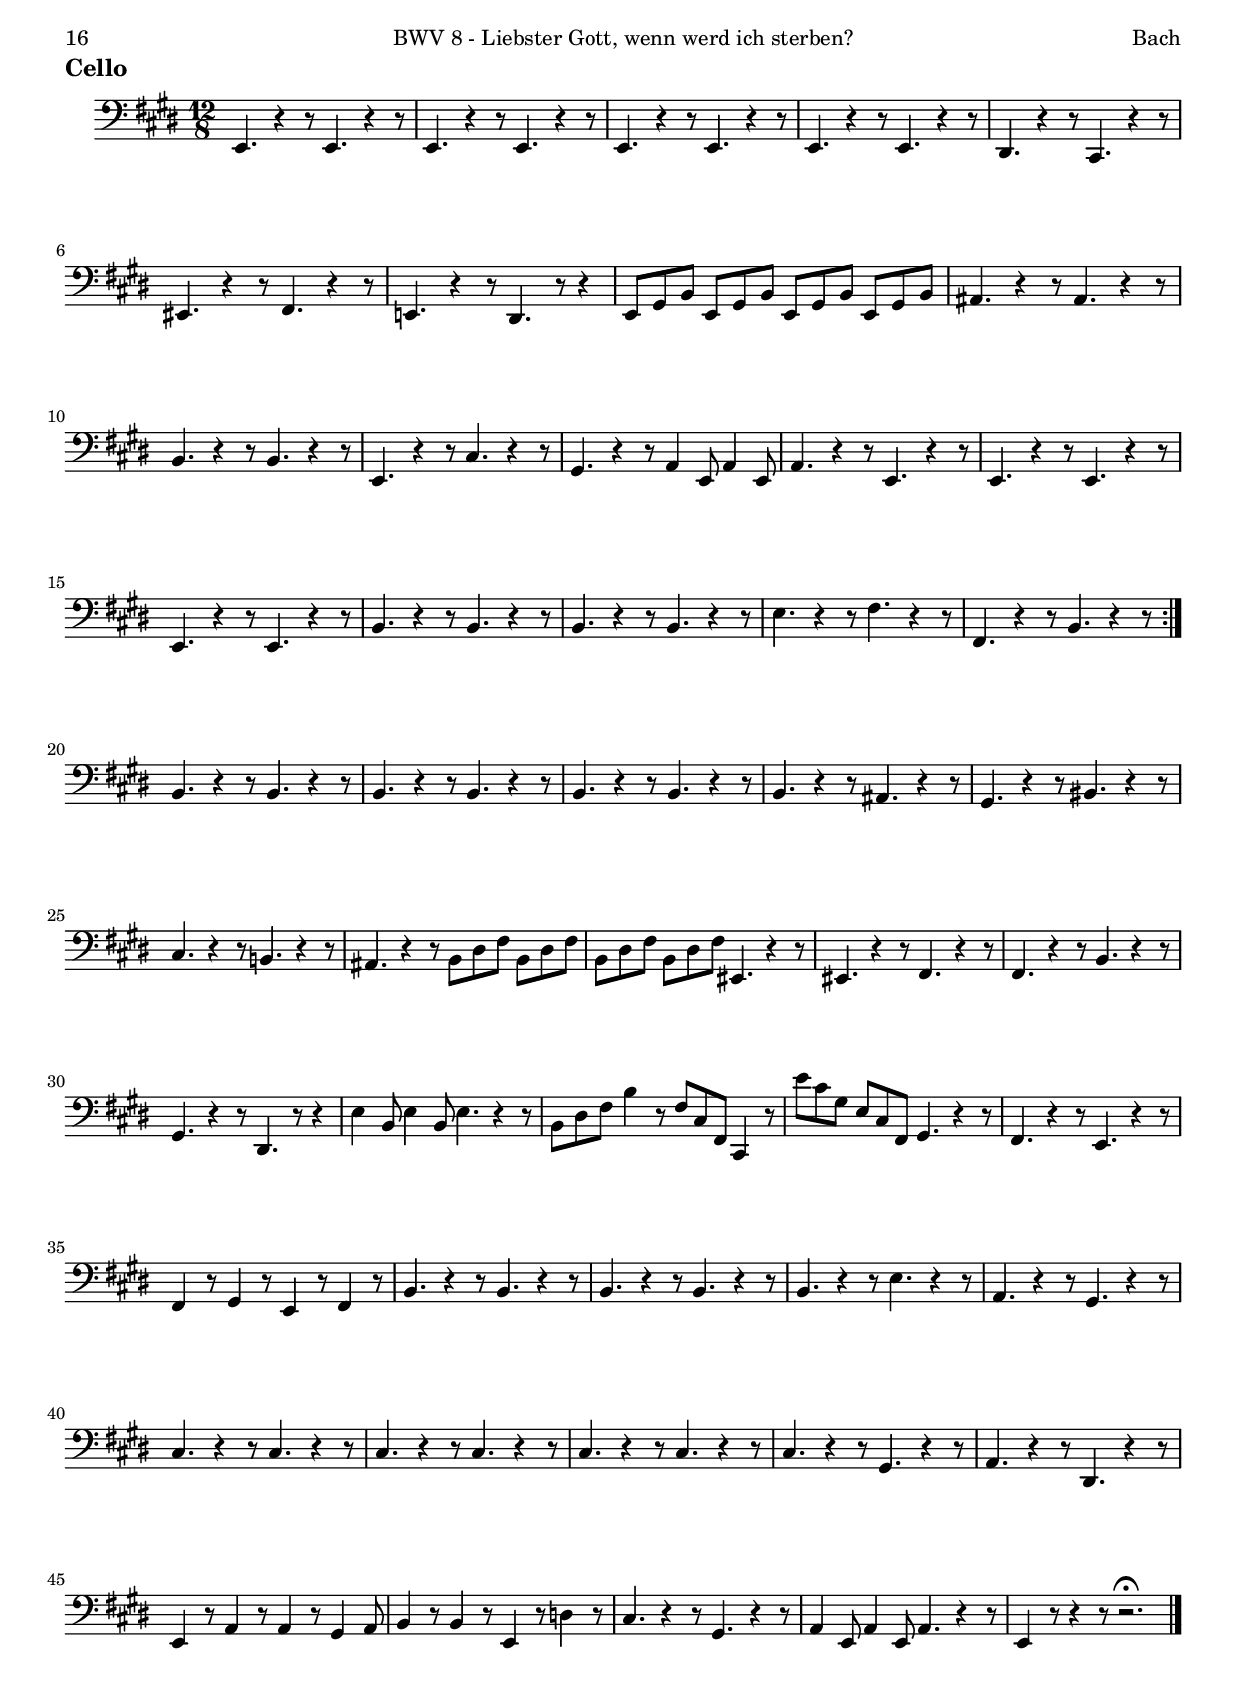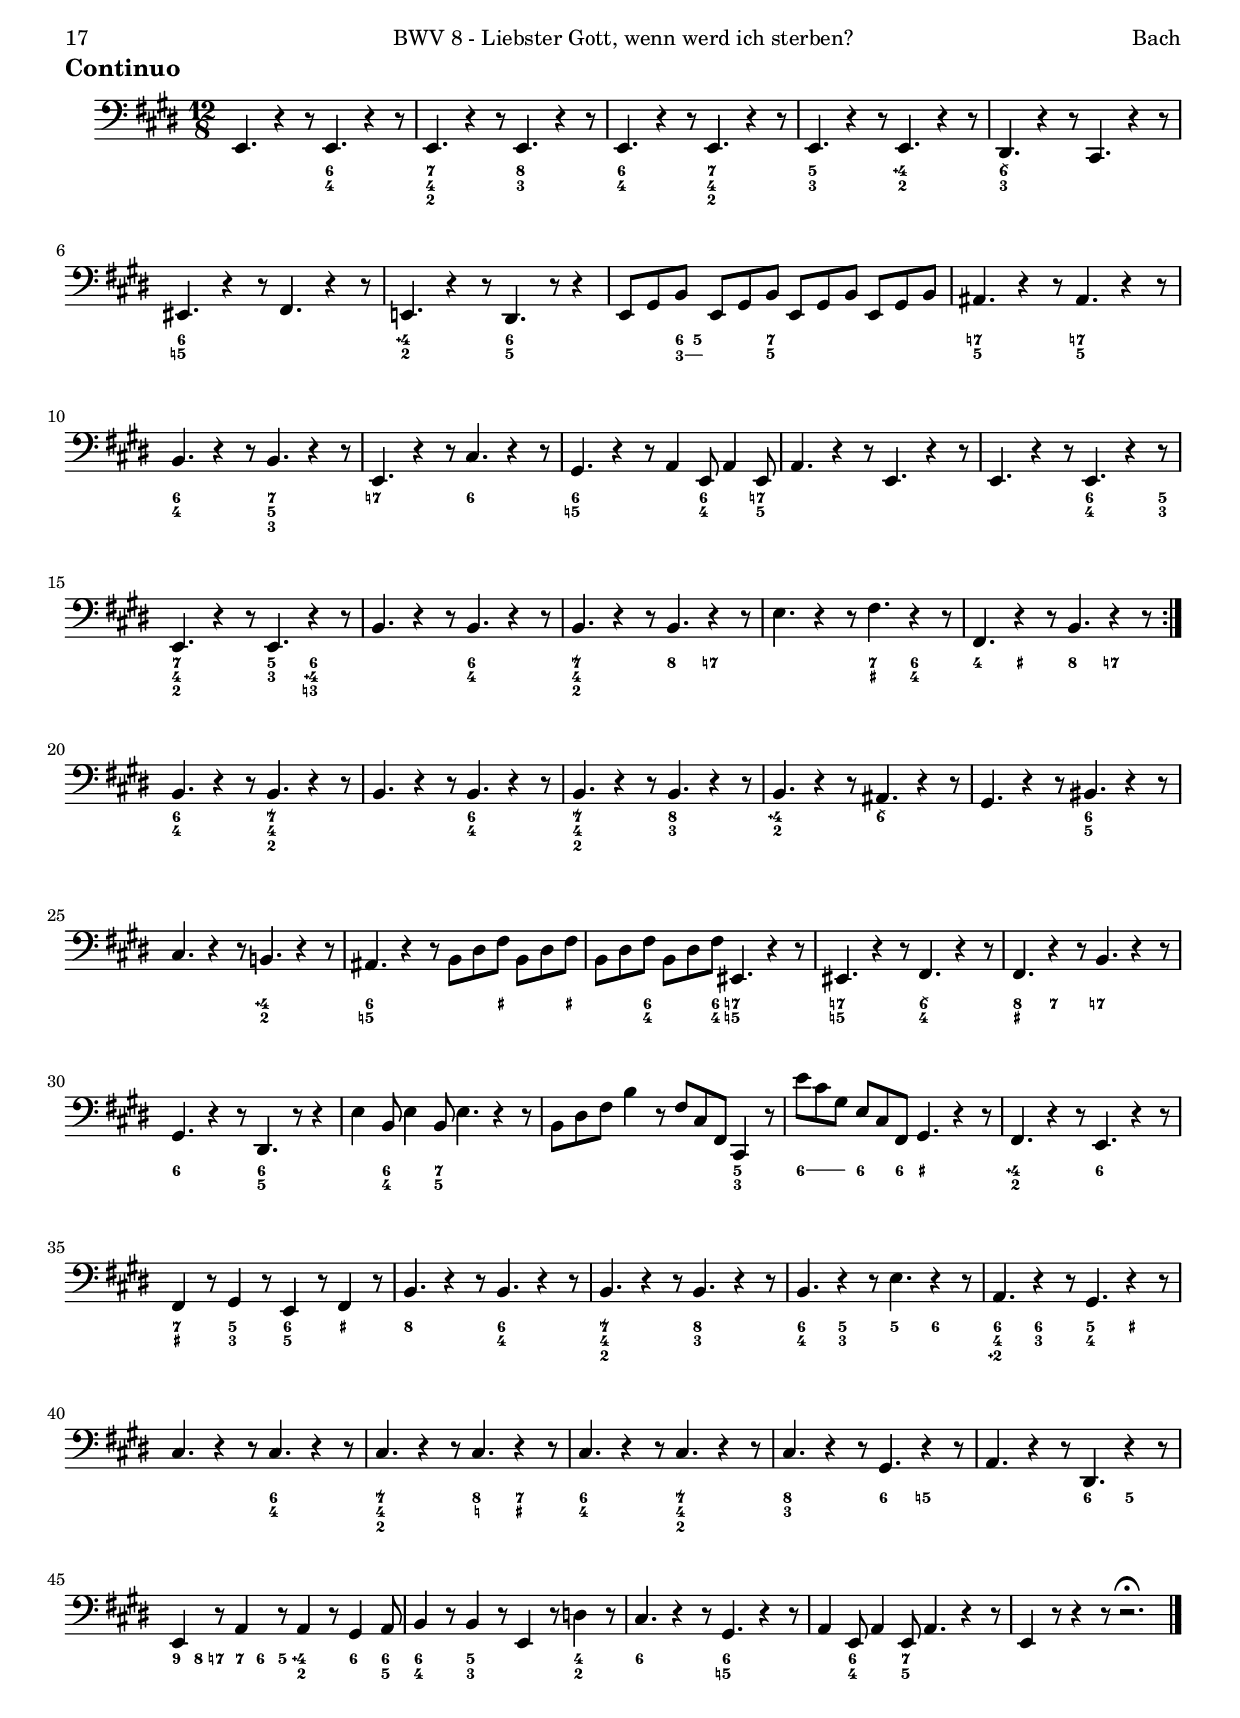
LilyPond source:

\version "2.18.0"

#(set-default-paper-size "a4")
#(set-global-staff-size 18.5)
#(ly:set-option 'point-and-click #f)
%nomobile

italicas=\override LyricText.font-shape = #'italic
rectas=\override LyricText.font-shape = #'upright
ss=\once \set suggestAccidentals = ##t
mtempo={\tempo 4 = 60 }
pfermata=\markup{"(" \musicglyph #"scripts.ufermata" ")"}
showMultiRests = { \set Staff.keepAliveInterfaces = #'( rhythmic-grob-interface multi-measure-rest-interface lyric-interface stanza-number-interface percent-repeat-interface) }
hideMultiRests = \unset Staff.keepAliveInterfaces
ps=\markup{\hspace #-2.5 \italic "pizzicato sempre"}


htitle="BWV 8 - Liebster Gott, wenn werd ich sterben?"
hcomposer="Bach"
%{
\header {
	title=\markup{\fontsize #3 "1. Liebster Gott, wenn werd ich sterben?"}
	subtitle="Cantata BWV 8"
        %subsubtitle=\markup{\raise #.8 "BWV 8" \vspace #1 }
        composer="Johann Sebastian Bach (1685-1750)"
        pdfauthor=\composer
       %opus="(-)"
	%poet=\markup{"BWV 8"}
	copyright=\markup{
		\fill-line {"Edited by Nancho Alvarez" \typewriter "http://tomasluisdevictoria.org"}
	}
%	tagline=""
}
%}
global={
  \compressFullBarRests
  \set Score.extraNatural = ##f
  \key e \major \time 12/8
  \skip 1*12/8*19
  %\repeat unfold 19 { \skip 2. \bar "" \grace s8 \skip 2. }
  \bar ":|." \break
  \skip 1*12/8*30
  %\repeat unfold 30 { \skip 2. \bar "" \grace s8 \skip 2. }
  \bar "|."
}

cantus=\relative c''{
        \set autoBeaming = ##f
        %{
        R1*12/8*12
        r2. r4 r8 b[ cis] b
        e4. b cis4. ~ cis4 b8
        a4. ~ a8[ cis b] \appoggiatura a8 gis4. g4.
        fis2. r2.
        r2. r4 r8 b[ gis] a
        gis4. cis4 b8 ais[ gis fis] b4. ~
        b8[ e cis] \appoggiatura b8 ais4.^\trill b2.
        %}
        R1*12/8*12
        r2. r4 r8 b[ cis] b
        e4. b cis4. ~ cis4 b8
        a4. ~ a8[ cis b] \appoggiatura a8 gis4. g4.
        fis2. r2.
        r2. r4 r8 b[ gis] a
        \phrasingSlurDashed
        gis4. cis4 b8 ais[\( gis] fis\) b4. ~
        b8[ e cis] \appoggiatura b8 ais4.^\trill b2.
        R1*12/8*12
        r4 r8 fis[ a] gis a4. gis
        cis4. ~ cis8[ e] dis \appoggiatura cis bis2.
        r2. r4 r8 cis8[ dis] e
        ais,4. b b ~ b8[ cis] ais
        b2. r
        r r4 r8 fis[ gis] fis
        b4. ~ b8[ gis] a gis4. cis
        bis cis ~ cis8[ dis e] bis4.
        cis2. r
        R1*12/8*2
        r2. r4 r8 e[ b] d
        cis4. gis8[ b a] b4. ~ b8[ gis a]
        gis4. ~ gis8[ fis e] dis4. e ~
        e8[ a] fis dis4.^\trill e2.
        R1*12/8*3
}

altus=\relative c''{
        \set autoBeaming = ##f
        %{
        R1*12/8*13
        r4 r8 gis4 gis8 a4. ~ a4 gis8
        fis4 b,8 fis'4. ~ fis8[ e dis] cis4.^\trill
        dis2. r
        R1*12/8
        r4 r8 gis4 gis8 fis4. fis
        fis fis fis2.
        %}
        R1*12/8*13
        r4 r8 gis4 gis8 a4. ~ a4 gis8
        fis4 b,8 fis'4. ~ fis8[ e dis] cis4.^\trill
        dis2. r
        R1*12/8
        r4 r8 gis4 gis8  fis4. fis
        fis fis fis2.
        R1*12/8*12
        \showMultiRests
        r2. r4 r8 e[ gis] fis
        \hideMultiRests
        gis4 fis8 gis4 a8 gis2.
        R1*12/8
        r4 r8 dis4 gis8 gis4 gis8 fis4 fis8
        fis2. r
        R1*12/8
        r4 r8 dis8[ e] fis e4. ~ e8[ fis] gis
        fis4. ~ fis8[ e] dis gis2.
        gis r
        R1*12/8*3
        r4 r8 e4 e8 fis4 fis8 fis4. ~
        fis8[ e d] cis4 cis8 b2. ~
        b b
        R1*12/8*3
}

tenor=\relative c'{
        \set autoBeaming = ##f
        %{
        R1*12/8*13
        r4 r8 e4 e8 e4. ~ e4 e8
        dis4 fis8 \appoggiatura e8 dis4. \appoggiatura cis8 b4. ais4.
        b2. r
        R1*12/8
        r4 r8 e4 e8 cis4. dis
        cis4. cis dis2.
        %}
        R1*12/8*13
        r4 r8 e4 e8 e4. ~ e4 e8
        dis4 fis8 \appoggiatura e8 dis4. \appoggiatura cis8 b4. ais4.
        b2. r
        R1*12/8
        r4 r8 e4 e8 cis4. dis
        cis cis dis2.
        R1*12/8*12
        r4 r8 dis8[ fis] eis fis4. e8[ cis] dis
        cis4. ~ cis4 fis8 dis2.
        R1*12/8
        r4 r8 b8[ cis] dis cis[ dis] e \appoggiatura dis8 cis4 cis8
        dis2. r
        R1*12/8
        r4 r8 fis,[ e] b' b[ cis dis] e4.
        dis4. cis4( fis8) dis2.^\trill
        e2. r
        R1*12/8*3
        r4 r8 cis4 cis8 dis4 b8 b4. ~
        b4. ~ b8[ a] gis fis4. e8[ gis fis]
        gis[ fis e] fis4.^\trill gis2.
        R1*12/8*3
}

bassus=\relative c{
        \set autoBeaming = ##f
        %{
        R1*12/8*13
        r4 r8 e8[ fis] e a4. e
        fis4. ~ fis4 b,8 e2.
        b r
        R1*12/8
        r4 r8 e8[ dis] cis fis4 e8 dis[ cis] b
        fis'4. ~ fis8[ e] fis b,2.
        %}
        R1*12/8*13
        r4 r8 e[ fis] e a4. e
        fis4. ~ fis4 b,8 e2.
        b r
        R1*12/8
        r4 r8 e[ dis] cis fis4 e8 dis[ cis] b
        \phrasingSlurDashed
        fis'4\( \parenthesize fis,8 fis'[\) e] fis b,2.
        R1*12/8*12
        \showMultiRests
        r2. r4 r8 cis8[ e] dis
        \hideMultiRests
        e4 dis8 e4 fis8 gis2.
        R1*12/8
        r4 r8 gis[ ais] b e,4 cis8 fis4 fis8
        b,2. r
        R1*12/8
        r4 r8 b8[ cis] b e4. ~ e8[ dis] cis
        a'4. ~ a8[ gis] fis gis4. gis,
        cis2. r
        R1*12/8*3
        r4 r8 cis'[ gis] b a[ fis] e dis[ cis b]
        e[ fis gis] a,4. ~ a8[ gis fis] gis4 a8
        b2. e
        R1*12/8*3
}

textocantus=\lyricmode{
Lieb -- ster Gott
wenn werd' ich ster -- _ _ ben? % wann
Mei -- ne Zeit läuft __ _ _ _ im -- mer hin
%und des al -- ten A -- dams Er -- _ _ ben
%un -- ter de -- _ _ _ nen ich __ auch bin
ha -- ben dies zum Va -- ter -- teil % heil
daß sie ei -- ne klei -- ne Weil
arm und e -- lend sein auf Er -- _ _ den
und denn sel -- ber __ Er -- _ _ _ de wer -- den. % dann
}
textocantusb=\lyricmode{
und des al -- ten A -- dams Er -- _ _ ben
un -- ter de -- _ _ _ nen ich __ auch bin
}

textoaltus=\lyricmode{
Lieb -- ster Gott
wenn werd' ich ster -- _ ben?
Mei -- ne Zeit läuft im -- mer hin
%und des al -- ten A -- dams Er -- _ ben
%un -- ter de -- nen ich auch bin
ha -- ben dies zum Va -- ter -- teil
daß sie ei -- ne klei -- ne Weil
arm und e -- lend sein __ auf Er -- den
und denn sel -- ber Er -- _ de wer -- den.
}
textoaltusb=\lyricmode{
und des al -- ten A -- dams Er -- _ ben
un -- ter de -- nen ich auch bin
} 

textotenor=\lyricmode{
Lieb -- ster Gott
wenn werd' __ _ ich ster -- _ ben?
Mei -- ne Zeit läuft im -- mer hin
%und des al -- ten A -- _ dams Er -- _ ben
%un -- ter de -- nen ich auch bin
ha -- ben dies, dies zum Va -- ter -- teil
daß sie ei -- ne klei -- ne Weil
arm und e -- lend sein auf Er -- den
und denn sel -- ber Er -- de wer -- _ _ _ den.
}
textotenorb=\lyricmode{
und des al -- ten A -- _ dams Er -- _ ben
un -- ter de -- nen ich auch bin
} 

textobassus=\lyricmode{
Lieb -- ster Gott
wenn werd' ich ster -- ben?
Mei -- ne Zeit läuft im -- mer, im -- _ _ mer hin
%und des al -- ten A -- dams Er -- ben
%un -- ter de -- nen, un -- ter de -- nen ich auch bin
ha -- ben dies zum Va -- ter -- teil
daß sie ei -- ne klei -- ne Weil
arm und e -- lend sein __ auf Er -- _ den
und denn sel -- ber Er -- _ _ _ de wer -- den.
}
textobassusb=\lyricmode{
und des al -- ten A -- dams Er -- ben
un -- ter de -- nen, un -- ter de -- nen ich auch bin
}

flautauno = \relative c''' {
  %{
  R1*12/8
  r2. e16 e e e e e  e e e e e e 
  e e e e e e  e e e e e e r2.
  r2. fis16 fis fis fis fis fis  fis fis fis fis fis fis
  fis16 fis fis fis fis fis  fis fis fis fis fis fis r2.
  cis16 cis cis cis cis cis  cis cis cis cis cis cis
   cis16 cis cis cis cis cis  cis cis cis cis cis cis
  R1*12/8
  b16 b b b b b  b b b b b b 
   b16 b b b b b  b b b b b b 
  cis,16 e g cis g e cis e g cis g e
   cis16 e g cis g e cis e g cis g e
  b e gis! b gis e b e gis b gis e
   b dis fis a fis dis b dis fis a fis dis
  b d gis b gis d b d gis b gis d
   cis e a cis a e cis e a cis a e
  e gis b d b gis e gis b d b gis
   e' e e e e e e e e e e e 
  e e e e e e  e e e e e e e8 r r r4 r8
  R1*12/8*2
  b16 b b b b b  b b b b b b 
   b b b b b b  b b b b b b
  R1*12/8
  r2. fis'16 fis fis fis fis fis  fis fis fis fis fis fis
  fis fis fis fis fis fis  fis fis fis fis fis fis fis8 r r r4 r8
  %}
  R1*12/8
  r2. e16 e e e e e  e e e e e e 
  e e e e e e  e e e e e e r2.
  r2. fis16 fis fis fis fis fis  fis fis fis fis fis fis
  fis fis fis fis fis fis  fis fis fis fis fis fis r2.
  cis16 cis cis cis cis cis  cis cis cis cis cis cis
   cis16 cis cis cis cis cis  cis cis cis cis cis cis
  R1*12/8
  b16 b b b b b  b b b b b b  b b b b b b  b b b b b b 
  cis, e g cis g e cis e g cis g e
   cis e g cis g e cis e g cis g e
  b e gis! b gis e b e gis b gis e
   b dis fis a fis dis b dis fis a fis dis
  b d gis b gis d b d gis b gis d
   cis e a cis a e cis e a cis a e
  e gis b d b gis e gis b d b gis
   e' e e e e e  e e e e e e 
  e e e e e e  e e e e e e e8 r r r4 r8
  R1*12/8*2
  b16 b b b b b  b b b b b b  b b b b b b  b b b b b b 
  R1*12/8
  r2. fis'16 fis fis fis fis fis  fis fis fis fis fis fis
  fis fis fis fis fis fis  fis fis fis fis fis fis
   fis8 r r r4 r8
  \pageBreak
  R1*12/8
  b,16 b b b b b  b b b b b b  b b b b b b  b b b b b b 
  R1*12/8
  cis16 cis cis cis cis cis  cis cis cis cis cis cis  cis cis cis cis cis cis  cis cis cis cis cis cis
  r2. gis16 gis gis gis gis gis  gis gis gis gis gis gis
  gis gis gis gis gis gis  gis gis gis gis gis gis r2.
  r2. fis'16 fis fis fis fis fis  fis fis fis fis fis fis
  fis fis fis fis fis fis  fis fis fis fis fis fis
   gis d b gis b d gis d b gis b d
  gis d b gis b d gis d b gis b d
   fis dis b fis b dis fis dis b fis b dis
  e16 cis ais fis ais cis e cis ais fis ais cis
   dis b a fis a b dis b a fis a b
  e b gis e gis b e b gis e gis b
   fis' dis a fis a dis fis dis a fis a dis
  b b b b b b  b b b b b b  b b b b b b  b b b b b b 
  b8 r r r4 r8 r2.
  r2. gis16 gis gis gis gis gis  gis gis gis gis gis gis
  gis gis gis gis gis gis  gis gis gis gis gis gis r2.
  R1*12/8
  b16 b b b b b  b b b b b b  b b b b b b  b b b b b b 
  R1*12/8*2
  fis'16 fis fis fis fis fis  fis fis fis fis fis fis
   fis fis fis fis fis fis  fis fis fis fis fis fis
  R1*12/8
  r2. cis16 cis cis cis cis cis  cis cis cis cis cis cis
  cis cis cis cis cis cis  cis cis cis cis cis cis r2.
  cis,16 e gis cis gis e cis e gis cis gis e
   b e gis d'! gis, e b e gis d' gis, e
  a, e' a cis a e cis e a cis a fis 
   b b b b b b  b b b b b b 
  b b b b b b  r4 r8 b16 b b b b b  b b b b b b 
  b b b b b b  b b b b b b 
   b, e gis b gis e b e gis b gis e
  cis e a cis a e cis e a cis a e  e gis b d b gis e gis b d b gis
  e' e e e e e  e e e e e e  e e e e e e  e e e e e e 
  e8 r r r4 r8 r2.^\fermata
}

oboeuno=\relative c'{
  %{e16( fis gis a) b8 ~ b16 e,( gis b) d( cis)
   cis4. ~ cis16 e,( a cis) e( dis)
  dis( e fis gis) a( fis) dis4.^\trill
   e8 b16( cis) b( cis) d( cis d e) d( e)
  cis4. ~ cis16( b) cis( b) cis( b)
   c4. ~ c16( b) c( b) c( b)
  b4. r4 r8 ais16( b cis dis) e8 ~ e16 ais,( cis e) gis( fis)
  fis4. ~ fis16 gis,( bis dis) fis( e)
   e( dis cis dis) cis( dis) e( dis e fis) e( fis)
  gis4. ~ gis16( fis gis a) gis( a) fis4. r4 r8
  fis,16( gis ais b) cis8 ~ cis16 fis,( ais cis) gis'( fis)
  fis4. ~ fis16 b,( dis fis) a( gis)
  gis( fis) gis( fis) gis( fis) e( dis) e( dis) e( dis)
   e4. ~ e16( dis) e( dis) e( dis)
  e4. ~ e8 e,16( dis! e fis)
   g4. ~ g16( fis) g( fis) g( fis)
  gis!( fis gis a) b8 ~ b16 gis( b dis) e( cis) dis2.^\trill
  e2. ~ e2.
  d2. cis16( b a b) cis8 ~ cis16 cis,( e a) d( b)
  cis( b cis d) e8 ~ e16 a,( cis e) a( fis) gis8 r r r4 r8
  e,16( fis gis a) b8 ~ b16 e,( gis b) d( cis) 
   cis4. ~ cis16 e,( a cis) e( dis)
  dis( e fis gis) a( fis) dis4.^\trill
   e4. ~ e16( dis) e( dis) e( dis)
  dis8 fis,16( gis) fis( gis) a( gis a b) a( b)
   gis4. ~ gis16( fis) gis( fis) gis( fis)
  g4. ~ g16( fis) g( fis) g( fis) fis4. r4 r8
  e16( fis gis a) b8 ~ b16 cis,( e gis) b( ais)
   ais( fis ais cis) fis( e) fis4. ~
  fis8 ais,16( b) ais( b) cis( b cis dis) e( dis) dis4. r4 r8
  %}
  e16( fis gis a) b8 ~ b16 e,( gis b) d( cis)
   cis4. cis16 e,( a cis) e( dis)
  dis16( e fis gis) a( fis) dis4.^\trill 
   e8 b16( cis) b( cis) d( cis d e) d( e)
  cis4. ~ cis16( b) cis( b) cis( b)
   c4. ~ c16( b) c( b) c( b)
  b4. r4 r8 ais16( b cis dis) e8 ~ e16 ais,( cis e) gis( fis)
  fis4. ~ fis16 gis,( bis dis) fis( e)
   e( dis cis dis) cis( dis) e( dis e fis) e( fis)
  gis4. ~ gis16( fis gis a) gis( a) fis4. r4 r8
  fis,16( gis ais b) cis8 ~ cis16 fis,( ais cis) gis'( fis)
   fis4. ~ fis16 b,( dis fis) a( gis)
  gis16( fis) gis( fis) gis( fis) e( dis) e( dis) e( dis)
   e4. ~ e16( dis) e( dis) e( dis)
  e4. ~ e8 e,16( dis! e fis) g4. ~ g16( fis) g( fis) g( fis)
  gis!( fis gis a) b8 ~ b16( gis b dis) e( cis) dis2.^\trill
  e2. ~ e2.
  d2. cis16( b a b) cis8 ~ cis16 cis,( e a) d( b)
  cis16( b cis d) e8 ~ e16 a,( cis e) a( fis) gis8 r r r4 r8
  e,16( fis gis a) b8 ~ b16 e,( gis b) d( cis) 
   cis4. ~ cis16 e,( a cis) e( dis)
  dis( e fis gis) a( fis) dis4.^\trill e4. ~ e16( dis) e( dis) e( dis)
  dis8 fis,16( gis) fis( gis) a( gis a b) a( b)
   gis4. ~ gis16( fis) gis( fis) gis( fis)
  g4. ~ g16( fis) g( fis) g( fis) fis4. r4 r8
  e16(fis gis a) b8 ~ b16 cis,( e gis) b( ais)
   ais( fis ais cis) fis( e) fis4. ~
  fis8 ais,16( b) ais( b) cis( b cis dis) e( dis) dis4. r4 r8
  \pageBreak
  e,16( fis gis a) b8 ~ b16 e,( gis b) dis( cis)
   cis4. ~ cis16 fis,( ais cis) e( dis)
  dis( cis dis e) dis( e) fis( e fis gis) fis( gis)
   e4. ~ e16( dis) e( dis) e( dis)
  e4. ~ e16( dis) e( dis) e( dis)
   dis16( cis dis e) fis8 ~ fis16 b,,( dis fis) ais( gis)
  gis4. ~ gis16 cis,( eis gis) b( ais)
   fisis( gis ais b) cis( ais) fisis4.^\trill
  gis16( ais b cis) b( cis) dis( cis dis e) dis( e)
   fis4. ~ fis16( e fis gis) fis16( gis)
  e( dis cis dis) e8 ~ e16 gis,( cis e) gis( fis)
  gis( fis) b( ais b gis) eis4.^\trill
  e!16( cis ais cis) e( gis) fis4. ~
   fis16( e) fis( e) fis( e) dis( cis) dis( cis) dis( cis)
  dis4. ~ dis16( cis) dis( cis) dis( cis)
   d4. ~ d16( cis) d( cis) d( cis)
  d4. ~ d16( cis) d( cis) d( cis)
   dis( cis dis e) fis8 ~ fis16 fis,( b dis) fis( dis)
  cis16( b cis dis) e8 ~ e16 fis,( ais cis) e( dis)
   \appoggiatura cis8 b2. ~
  b2. a!2.
  gis16( fis e fis) gis8 ~ gis16 e( gis b) fis'( dis)
   e( dis e fis) gis8 ~ gis16 b,,( e gis) cis( ais)
  b8 r r r4 r8 r2.
  cis,16( dis e fis) gis8 ~ gis16 e( gis cis) e( dis) dis4. r4 r8
  bis16( cis dis e) fis8 ~ fis16 bis,( dis fis) a( gis) gis4. r4 r8
  fis,16( gis ais b) cis8 r16 b( ais gis fisis gis)
   cis( dis e fis) gis8 ~ gis16 fis,( ais cis) e( dis)
  dis8 fis,16( gis) fis( gis) a( gis a b) a( b)
   gis4. ~ gis16( fis) gis( fis) gis( fis)
  g4. ~ g16( fis) g( fis) g( fis) 
   fis( e fis gis) a8 ~ a16 b,( dis fis) a( gis)
  gis16( a b cis) dis8 ~ dis16 fis,( a cis) e( dis) e4 r8 r4 r8
  bis16( cis dis e) fis8 ~ fis16 a,( cis fis) a( gis)
   gis8 fis16( e dis cis) dis4 r8
  cis,16( dis e fis) gis8 ~ gis16 cis,( e gis) b( a)
   a4. ~ a16 cis,( fis a) cis( bis)
  bis( cis dis e) fis( dis) bis4.^\trill 
   cis16( dis) e( fis) e( fis) gis( fis gis a) gis( a)
  fis4. ~ fis16( eis) fis( eis) fis( eis)
   fis4. ~ fis16( e) fis( e) fis( e)
  e4. ~ e8 gis,16( fis gis a) b4. ~ b16( cis) b( a b d)
  cis4. ~ cis16( b) cis( b) cis( b) b4. r4 r8
  e,16( fis gis a) b8 ~ b16 cis,( fis a) cis( b)
   b4. ~ b16 gis( b dis) fis( e)
  e4. r4 r8 e2. ~
  e2. d
  cis16( b a b) cis8 ~ cis16 cis,( e a) d( b)
   cis( b cis d) e8 ~ e16 a,( cis e) a( fis)
  gis8 r r r4 r8 r2.^\fermata
  
}

oboedos=\relative c'{
  %{
  r2. a16( b cis d) e8 ~ e16 a,( cis e) gis( fis)
  fis4. ~ fis16 b,( dis fis) a( gis)
   gis( fis gis a) gis( a) b( a b cis) b( cis)
  a4. ~ a16( gis) a( gis) a( gis) 
   a4. ~ a16( gis) a( gis) a( gis)
  gis( fis gis a) b8 ~ b16 e,( gis b) dis( cis)
   cis4. ~ cis16 fis,( ais cis) e( dis)
  bis( cis dis e) fis( dis) bis4.^\trill
   cis8 e,16( fis) e( fis) gis( fis gis a) gis( a)
  b4. ~ b16( a b cis) b( cis)
   a( gis fis gis) a8 ~ a16 cis,( fis a) cis( b)
  cis( b) e( dis e cis) ais4.^\trill a16( fis dis fis) a( cis) b4. ~
  b16( a) b( a) b( a) gis( fis) gis( fis) gis( fis)
   gis4. ~ gis16( fis) gis( fis) gis( fis)
  g4. ~ g8 cis,16( b cis dis) e4. ~ e16( dis) e( dis) e( dis)
  e( dis e fis) gis8 ~ gis16 b,( e fis) e( gis)
  fis( e fis gis) a8 ~ a16 b,( dis fis) a( gis)
  gis2. a
  b2. a,16( b cis d) e8 ~ e16 a,( cis e) b'( gis)
  a16( gis a b) cis8 ~ cis16 e,( a cis) fis( dis) e8 r r r4 r8
  r2. a,,16( b cis d) e8 ~ e16 a,( cis e) b'( gis)
  a4. ~ a16 b,( dis fis) a( gis) 
   gis( e gis b) cis( b) cis( b) cis( b) cis( b)
  b8 dis,16( e) dis( e) fis( e fis gis) fis( gis)
   e4. ~ e16( dis) e( dis) e( dis)
  e4. ~ e16( dis) e( dis) e( dis)
   dis16( e fis gis) a8 ~ a16 b,( dis fis) a( gis)
  gis4. ~ gis16 e( gis cis) e8 ~
   e16 cis,( fis ais) cis( b) b( fis b dis) fis( e)
  fis4. r4 r8 b,,16( cis dis e) fis8 ~ fis16 b,( dis fis) a( gis)
  %}
  \once \override TextScript.X-offset = #-1
  \once \override NoteHead.font-size = #-2
  \parenthesize gis'4.^\markup{\smaller "2ª vez"} r4 r8 a,16( b cis d) e8 ~ e16 a,( cis e) gis( fis)
  fis4. ~ fis16 b,( dis fis) a( gis)
   gis( fis gis a) gis( a) b( a b cis) b( cis)
  a4. ~ a16( gis) a( gis) a( gis)
   a4. ~ a16( gis) a( gis) a( gis)
  gis16( fis gis a) b8 ~ b16 e,( gis b) dis( cis)
   cis4. ~ cis16 fis,( ais cis) e( dis)
  bis( cis dis e) fis( dis) bis4.^\trill
   cis8 e,16( fis) e( fis) gis( fis gis a) gis( a)
  b4. ~ b16( a b cis) b( cis)
   a( gis fis gis) a8 ~ a16 cis,( fis a) cis( b)
  cis( b) e( dis e cis) ais4.^\trill
   a16( fis dis fis) a( cis) b4. ~
  b16( a) b( a) b( a) gis( fis) gis( fis) gis( fis)
   gis4. ~ gis16( fis) gis( fis) gis( fis)
  g4. ~ g8 cis,16( b cis dis) 
   e4. ~ e16( dis) e( dis) e( dis)
  e16( dis e fis) gis8 ~ gis16 b,( e fis) e( gis)
   fis( e fis gis) a8 ~ a16 b,( dis fis) a( gis)
  gis2. a
  b a,16( b cis d) e8 ~ e16 a,( cis e) b'( gis)
  a( gis a b) cis8 ~ cis16 e,( a cis) fis( dis) e8 r r r4 r8
  r2. a,,16( b cis d) e8 ~ e16 a,( cis e) b'( gis)
  a4. ~ a16 b,( dis fis) a( gis)
   gis( e gis b) cis( b) cis( b) cis( b) cis( b)
  b8 dis,16( e) dis( e) fis( e fis gis) fis( gis)
   e4. ~ e16( dis) e( dis) e( dis)
  e4. ~ e16( dis) e( dis) e( dis)
   dis( e fis gis) a8 ~ a16 b,( dis fis) a( gis)
  gis4. ~ gis16 e( gis cis) e8 ~
   e16 cis,( fis ais) cis( b) b( fis b dis) fis( e)
  fis4. r4 r8 b,,16( cis dis e) fis8 ~ fis16 b,( dis fis) a( gis)
  \pageBreak
  gis4. ~ gis16 b,( e gis) b( ais)
   ais( b cis dis) e( cis) ais4.^\trill
  b8 fis16( gis) fis( gis) a!( gis a b) a( b)
  gis4. ~ gis16( fis) gis( fis) gis( fis)
  g4. ~ g16( fis) g( fis) g( fis) fis4. r4 r8
  eis16( fis gis ais) b8 ~ b16 eis,( gis b) dis( cis)
   cis4. ~ cis16 dis,( fisis ais) cis( b)
  b16( ais gis ais) gis( ais) b( ais b cis) b( cis)
   dis4. ~ dis16( cis dis e) dis( e)
  cis4. r4 r8 cis,16( dis eis fis) gis8 ~ gis16 cis,( eis gis) dis'( cis)
  cis4. ~ cis16 fis,( ais cis) e( dis)
   dis( cis) dis( cis) dis( cis) b( ais) b( ais) b( ais)
  b4. ~ b16( ais) b( ais) b( ais)
   b4. ~ b16( ais) b( ais) b( ais)
  b4. ~ b16( ais) b( ais) b( ais)
   b( ais b cis) dis8 ~ dis16 dis,( fis ais) b( ais)
  ais2.^\trill b4. a
  gis2. fis
  e16( fis gis a) b8 ~ b16 gis( b e) a,( fis)
   gis( fis gis a) b8 ~ b16 e,( gis b) e,( cis)
  dis8 r r r4 r8 fis16( gis a b) cis8 ~ cis16 dis,( e gis) cis( bis)
  cis4 r8 r4 r8  bis,16( cis dis e) fis8 ~ fis16 bis,( dis fis) a( gis)
  gis4. ~ gis16 dis( gis bis) cis( bis)
   cis( dis e fis) gis8 ~ gis16 e,( gis cis) e( dis)
  e16( dis cis dis) e8 r16 dis( cis b ais b) 
   b4. ~ b16( ais cis e) gis( fis)
  fis( e) dis( e) dis( e) fis( e fis gis) fis( gis)
   e4. ~ e16( dis) e( dis) e( dis)
  e4. ~ e16( dis) e( dis) e( dis) dis4 r8 r4 r8
  b,16( cis dis e) fis8 ~ fis16 dis( e gis) a( fis) gis4 r8 r4 r8
  r2. dis'!16( e fis gis) a8 ~ a16 gis,( bis dis) fis( e)
  e4 r8 r4 r8 fis,16( gis a b) cis8 ~ cis16 fis,( a cis) fis( e)
  fis4. ~ fis16 gis,( bis dis) a'( gis)
   e8 gis,16( a) gis( a) b( a b cis) b( cis)
  a4. ~ a16( gis) a( gis) a( gis)
   a4. ~ a16( gis) a( gis) a( gis)
  gis4. ~ gis8 e16( dis e fis)
   gis4. ~ gis16( a) gis( fis gis b)
  a4. ~ a16( gis) a( gis) a( gis) fis4. r4 r8
  r2. b,16( cis dis e) fis8 r16 b,( e gis) cis( b)
  b4. r4 r8 gis2.
  a2. b
  a,16( b cis d) e8 ~ e16 a,( cis e) b'( gis)
   a( gis a b) cis8 ~ cis16 e,( a cis) fis( dis)
  e8 r r r4 r8 r2.^\fermata
}

violinuno = \relative c'' {
  %{
  b8 gis e b' gis e cis' a e cis' a e
  a fis dis a' fis dis gis e b gis' e b
  a' e cis a' e cis a' fis dis a' fis dis
  gis e b gis' e b ais' fis cis ais' fis cis
  bis' fis dis bis' fis dis cis' gis e cis' gis e
  cis' gis eis cis' gis eis cis' a fis cis' a fis
  cis' ais fis cis' ais fis b fis dis b' fis dis
  b' gis dis b' gis dis b' gis e b' gis e
  cis' g e cis' g e cis' g e cis' g e
  b' gis! e b' gis e a fis dis a' fis dis
  gis e b gis' e b a' e cis a' e cis
  b' gis e b' gis e cis' a gis cis a gis
  cis r r r4 r8 b8 r r r4 r8
  b8 gis e b' gis e cis' a e cis' a e
  a fis dis a' fis dis gis e b g' e cis
  fis dis b fis' dis b gis' e b gis' e b
  ais' e cis ais' e cis b' fis dis dis' b fis
  e' b gis e' cis gis e' cis ais dis b fis
  cis' ais fis cis' ais e b' fis dis a' fis dis
  %}
  \once \override Score.TextScript.X-offset = #-1.5
  <<{\voiceTwo \override NoteHead.font-size = -2 gis8_\markup{\fontsize #-2 "2ª vez"} e b} \new Voice{\voiceOne b'8 gis^\ps e}>>
  \revert NoteHead.font-size
  \oneVoice
   b'8 gis e cis' a e cis' a e
  a fis dis a' fis dis gis e b gis' e b
  a' e cis a' e cis a' fis dis a' fis dis
  gis e b gis' e b ais' fis cis ais' fis cis
  bis' fis dis bis' fis dis cis' gis e cis' gis e
  cis' gis eis cis' gis eis cis' a fis cis' a fis
  cis' ais fis cis' ais fis b fis dis b' fis dis
  b' gis dis b' gis dis b' gis e b' gis e
  cis' g e cis' g e cis' g e cis' g e
  b' gis! e b' gis e a fis dis a' fis dis
  gis e b gis' e b a' e cis a' e cis
  b' gis e b' gis e cis' a gis cis a gis
  cis8 r r r4 r8 b r r r4 r8
  b8 gis e b' gis e cis' a e cis' a e
  a fis dis a' fis dis gis e b g' e cis
  fis dis b fis' dis b gis' e b gis' e b
  ais' e cis ais' e cis b' fis dis dis' b fis
  e' b gis e' cis gis e' cis ais dis b fis 
  cis' ais fis cis' ais e b' fis dis a' fis dis
  gis e b gis' e b ais' e cis ais' e cis
  b' fis dis dis' b fis e' b gis e' b gis
  e' cis ais e' cis ais dis b fis dis' b fis
  eis' cis gis eis' cis gis fisis' cis ais fisis' cis ais
  gis' dis b gis' dis b gis' dis bis gis' dis bis
  gis' e cis gis' e cis gis' eis cis gis' eis cis
  fis cis ais fis' cis ais fis' dis ais fis' dis ais
  fis' dis b fis' dis b gis' d b gis' d b
  gis' d b gis' d b fis' dis b fis' dis b
  fis' cis ais fis' cis ais fis' dis b fis' dis b
  e8 b gis e' b gis b dis fis b, dis fis
  gis e dis gis e dis gis r r r4 r8
  fis8 r r r4 r8 r2.
  r2. bis,8 gis dis bis' gis dis
  bis' gis dis bis' gis dis cis' gis e cis' gis e
  cis' ais e b' gis dis b' gis e ais fis e
  b' fis dis b' fis dis b' gis e b' gis e
  ais e cis ais' e cis b' fis dis dis' b fis
  e' b a dis b a e' b gis e' cis gis
  dis' bis fis fis' cis a dis bis gis gis' dis bis
  gis' e cis gis' e cis fis cis a fis' cis a
  fis' dis bis fis' dis bis e cis gis eis' cis gis
  fis' cis a a' fis dis bis fis dis bis' fis dis
  cis' gis e cis' gis e e' b gis e' b gis
  e' cis e e cis fis fis dis fis fis b, fis'
  fis b, e e cis e fis dis b b gis e
  b' fis b a fis dis gis e b gis' e b
  a' e cis a' e cis b' gis e b' gis e 
  cis' a gis cis a gis cis r r r4 r8
  b8 r r r4 r8 r2.^\fermata
}

violindos=\relative c''{
  %{
  gis8 e b gis' e b a' e cis a' e cis
  fis dis a fis' dis a e' b gis e' b gis
  e' cis a e' cis a fis' dis a fis' dis a
  e' b gis e' b gis fis' cis ais fis' cis ais
  fis' dis bis fis' dis bis gis' e cis gis' e cis
  gis' eis cis gis' eis cis a' fis cis a' fis cis
  ais' fis cis ais' fis cis fis dis b fis' dis b
  gis' e b gis' e b gis' e b gis' e b
  g' e cis g' e cis g' e cis g' e cis
  gis'! e b gis' e b fis' dis b fis' dis b
  e b gis e' b gis e' cis a' e cis a'
  gis e b gis' e b a' e gis a e gis
  a r r r4 r8 gis r r r4 r8
  gis8 e b gis' e b a' e cis a' e cis
  fis dis a fis' dis a e' b gis e' cis ais
  dis b fis' dis b fis' e b gis e' b gis
  e' cis ais e' cis ais fis' dis b b' fis dis
  b' gis e cis' gis e cis' ais fis b fis dis
  b' fis e ais fis cis fis dis b fis' dis b
  %}
  <<{\voiceTwo \override NoteHead.font-size = -2 e,8_\markup{\fontsize #-2 "2ª vez"} b gis} \\ {\voiceOne gis'8 e^\ps b}>>
  \revert NoteHead.font-size
  \oneVoice
   gis'8 e b a' e cis a' e cis
  fis dis a fis' dis a e' b gis e' b gis
  e' cis a e' cis a fis' dis a fis' dis a
  e' b gis e' b gis fis' cis ais fis' cis ais
  fis' dis bis fis' dis bis gis' e cis gis' e cis
  gis' eis cis gis' eis cis a' fis cis a' fis cis
  ais' fis cis ais' fis cis fis dis b fis' dis b
  gis' e b gis' e b gis' e b gis' e b
  g' e cis g' e cis g' e cis g' e cis
  gis'! e b gis' e b fis' dis b fis' dis b
  e b gis e' b gis e' cis a' e cis a'
  gis e b gis' e b a' e gis a e gis
  a r r r4 r8 gis r r r4 r8
  gis e b gis' e b a' e cis a' e cis
  fis dis a fis' dis a e' b gis e' cis ais
  dis b fis' dis b fis' e b gis e' b gis
  e' cis ais e' cis ais fis' dis b b' fis dis
  b' gis e cis' gis e cis' ais fis b fis dis
  b' fis e ais fis cis fis dis b fis' dis b
  e b gis e' b gis e' cis ais e' cis ais
  fis' dis b b' fis dis b' gis e b' gis e
  cis' ais e cis' ais e b' fis dis b' fis dis
  cis' gis eis cis' gis eis cis' ais fisis cis' ais fisis
  dis' b gis dis' b gis dis' bis gis dis' bis gis
  e' cis gis e' cis gis eis' cis gis eis' cis gis
  cis ais fis cis' ais fis dis' b fis dis' b fis
  dis' b fis dis' b fis 	d' gis d d gis d
  d gis d d gis d dis fis dis dis fis dis
  cis e fis cis e fis dis b fis dis' b fis
  b e b b e b fis b dis fis, b dis
  e, b' dis e, b' dis e r r r4 r8
  dis r r r4 r8 r2.
  r2. gis,8 dis bis gis' dis bis
  gis' dis bis gis' dis bis gis' e  cis gis' e cis
  ais' e cis gis' dis b gis' e cis fis e cis
  fis dis b fis' dis b gis' e b gis' e b
  e cis ais e' cis ais fis' dis b b' fis dis
  b' fis dis b' gis fis b gis e cis' gis e
  bis' fis dis cis' a cis cis gis fis dis' bis gis
  e' cis gis e' cis gis cis a fis cis' a fis
  dis' bis fis dis' bis fis cis' gis e cis' gis eis
  cis' a fis fis' cis a fis dis bis fis' dis bis
  gis' e cis gis'e cis b' gis e b' gis e
  cis' a cis cis e, e' dis b dis dis b dis
  b gis b cis a cis dis b fis e b cis
  gis'  dis fis fis dis b e b gis e' b gis
  e' cis a' e cis a' gis e b gis' e b
  a' e gis a e gis a r r r4 r8
  gis r r r4 r8 r2.^\fermata
}


viola=\relative c'{
  %{
  e8 b gis e' b gis e' cis a e' cis a
  dis a fis dis' a fis b gis e b' gis e
  cis' a e cis' a e dis' a fis dis' a fis
  b gis e b' gis e cis' ais fis cis' ais fis
  dis' bis fis dis' bis fis e' cis gis e' cis gis
  eis' cis gis eis' cis gis fis' cis a fis' cis a
  fis' cis ais fis' cis ais dis b fis dis' b fis
  e' b b e b b e b gis e' b gis
  e' cis ais e' cis ais e' cis ais e' cis ais
  e' b e, e' b e, dis' b fis dis' b fis
  b gis e' b gis e' cis a e cis' a e
  e' b gis e' b gis e' cis e e cis e
  e r r r4 r8 e r r r4 r8
  e b gis e' b gis e' cis a e' cis gis'
  dis a fis dis' a fis b gis e cis' ais e
  b' fis dis b' fis dis b' gis e b' gis e
  cis' ais e cis' ais e dis' b fis fis' dis b
  gis' e b gis' e cis ais' fis cis fis dis b
  fis' cis ais fis' cis ais dis b fis dis' b fis
  %}
  <<{\voiceTwo \override NoteHead.font-size = -2 b8_\markup{\fontsize #-2 "2ª vez"} gis e} \\ {\voiceOne e'8 b^\ps gis}>>
  \revert NoteHead.font-size
  \oneVoice
   e'8 b gis e' cis a e' cis a
  dis a fis dis' a fis b gis e b' gis e
  cis' a e cis' a e dis' a fis dis' a fis
  b gis e b' gis e cis' ais fis cis' ais fis
  dis' bis fis dis' bis fis e' cis gis e' cis gis
  eis' cis gis eis' cis gis fis' cis a fis' cis a
  fis' cis ais fis' cis ais dis b fis dis' b fis
  e' b b e b b e b gis e' b gis
  e' cis ais e' cis ais e' cis ais e' cis ais
  e' b e, e' b e, dis' b fis dis' b fis
  b gis e' b gis e' cis a e cis' a e
  e' b gis e' b gis e' cis e e cis e
  e r r r4 r8 e r r r4 r8
  e8 b gis e' b gis e' cis a e' cis gis'
  dis a fis dis' a fis b gis e cis' ais e
  b' fis dis b' fis dis b' gis e b' gis e
  cis' ais e cis' ais e dis' b fis fis' dis b
  gis' e b gis' e cis ais' fis cis fis dis b
  fis' cis ais fis' cis ais dis b fis dis' b fis
  b gis e b' gis e cis' ais e cis' ais e
  dis' b fis fis' dis b gis' e b gis' e b
  ais' e cis ais' e cis fis dis b fis' dis b
  gis' eis cis gis' eis cis ais' fisis cis ais' fisis cis
  b' gis dis b' gis dis bis' gis dis bis' gis dis
  cis' gis e cis' gis e cis' gis eis cis' gis eis
  ais fis cis ais' fis cis b' fis fis b fis fis
  b fis dis b' fis dis b' b, gis' b b, gis'
  b b, gis' b b, gis' b fis fis b fis fis
  ais fis cis ais' fis cis b' fis dis b' fis dis
  gis gis, e' gis gis, e' dis fis b dis, fis b
  b gis b b gis b b8 r r r4 r8
  b8 r r r4 r8 r2.
  r2. dis,8 bis gis dis' bis gis
  dis' bis gis dis' bis gis e' cis gis e' cis gis
  fis' cis ais dis b gis cis b gis cis ais fis
  dis' b fis dis' b fis e' b gis e' b gis
  cis ais e cis' ais e dis' b fis fis' dis b
  gis' dis b fis' e b gis' e b gis' e cis
  fis dis bis a' fis dis gis dis bis bis' gis dis
  cis' gis e cis' gis e a  fis cis a' fis cis
  bis' fis dis bis' fis dis gis e cis gis' eis cis
  a' fis cis cis' a fis dis bis fis dis' bis fis
  e' cis gis' e cis gis' gis e b gis' e b
  a' e a gis e cis' b b, b' b cis a
  gis e b a' cis a fis b, dis gis e cis
  e fis a dis, b fis b gis e b' gis e
  cis' a e cis' a e e' b gis e' b gis
  e' cis e e cis e e r r r4 r8
  e8 r r r4 r8 r2.^\fermata
}

cello=\relative c,{
  %{
  e4. r4 r8 e4. r4 r8
  e4. r4 r8 e4. r4 r8
  e4. r4 r8 e4. r4 r8
  e4. r4 r8 e4. r4 r8
  dis4. r4 r8 cis4. r4 r8
  eis4. r4 r8 fis4. r8 r4
  e!4. r4 r8 dis4. r4 r8
  e8 gis b e, gis b e, gis b e, gis b
  ais4. r4 r8 ais4. r4 r8
  b4. r4 r8 b4. r4 r8
  e,4. r4 r8 cis'4. r4 r8
  gis4. r4 r8 a4 e8 a4 e 8
  a4. r4 r8 e4. r4 r8
  e4. r4 r8 e4. r4 r8
  e4. r4 r8 e4. r4 r8
  b'4. r4 r8 b4. r4 r8
  b4. r4 r8 b4. r4 r8
  e4. r4 r8 fis4. r4 r8
  fis,4. r4 r8 b4. r4 r8
  %}
  e4. r4 r8 e4. r4 r8
  e4. r4 r8 e4. r4 r8
  e4. r4 r8 e4. r4 r8
  e4. r4 r8 e4. r4 r8
  dis4. r4 r8 cis4. r4 r8
  eis4. r4 r8 fis4. r4 r8
  e!4. r4 r8 dis4. r8 r4
  e8 gis b e, gis b e, gis b e, gis b
  ais4. r4 r8 ais4. r4 r8
  b4. r4 r8 b4. r4 r8
  e,4. r4 r8 cis'4. r4 r8
  gis4. r4 r8 a4 e8 a4 e8
  a4. r4 r8 e4. r4 r8
  e4. r4 r8 e4. r4 r8
  e4. r4 r8 e4. r4 r8
  b'4. r4 r8 b4. r4 r8
  b4. r4 r8 b4. r4 r8
  e4. r4 r8 fis4. r4 r8
  fis,4. r4 r8 b4. r4 r8
  b4. r4 r8 b4. r4 r8
  b4. r4 r8 b4. r4 r8
  b4. r4 r8 b4. r4 r8
  b4. r4 r8 ais4. r4 r8
  gis4. r4 r8 bis4. r4 r8
  cis4. r4 r8 b!4. r4 r8
  ais4. r4 r8 b8 dis fis b, dis fis
  b, dis fis b, dis fis eis,4. r4 r8
  eis4. r4 r8 fis4. r4 r8
  fis4. r4 r8 b4. r4 r8
  gis4. r4 r8 dis4. r8 r4
  e'4 b8 e4 b8 e4. r4 r8
  b8 dis fis b4 r8 fis cis fis, cis4 r8
  e'' cis gis e cis fis, gis4. r4 r8
  fis4. r4 r8 e4. r4 r8
  fis4 r8 gis4 r8 e4 r8 fis4 r8
  b4. r4 r8 b4. r4 r8
  b4. r4 r8 b4. r4 r8
  b4. r4 r8 e4. r4 r8
  a,4. r4 r8 gis4. r4 r8
  cis4. r4 r8 cis4. r4 r8
  cis4. r4 r8 cis4. r4 r8
  cis4. r4 r8 cis4. r4 r8
  cis4. r4 r8 gis4. r4 r8
  a4. r4 r8 dis,4. r4 r8
  e4 r8 a4 r8 a4 r8 gis4 a8
  b4 r8 b4 r8 e,4  r8 d'4 r8
  cis4. r4 r8 gis4. r4 r8
  a4 e8 a4 e8 a4. r4 r8
  e4 r8 r4 r8 r2.^\fermata
}

cifrado=\figuremode{
  %{s2. <6 4>
  <7 4 2> <8 3>
  <6 4> <7 4 2>
  <5 3> <4\+ 2>
  <6\\ 3> s
  <6 5!> s
  <4\+ 2> <6 5>
  \bassFigureExtendersOn
  s4 <6 3>16 <5 3>
  \bassFigureExtendersOff
   s4 <7 5>8 s2.
  <7! 5>2. <7! 5>
  <6 4> <7 5 3>
  <7!> <6>
  <6 5!> s4 <6 4>8 s4 <7! 5>8
  s1.
  s2. <6 4>4. s4 <5 3>8
  <7 4 2>2. <5 3>4. <6 4\+ 3!>
  s2. <6 4>
  <7\\ 4 2> <8>4. <7!>
  s2. <7 _+>4. <6 4>
  <4> <_+> <8> <7!>
  %}
  s2. <6 4>
  <7 4 2>2. <8 3>
  <6 4> <7 4 2>
  <5 3> <4\+ 2>
  <6\\ 3> s
  <6 5!> s
  <4\+ 2> <6 5>
  \bassFigureExtendersOn
  s4 <6 3>16 <5 3>
  \bassFigureExtendersOff
   s4 <7 5>8 s2.
  <7! 5>2. <7! 5>
  <6 4> <7 5 3>
  <7!> <6>
  <6 5!> s4 <6 4>8 s4 <7! 5>8
  s1.
  s2. <6 4>4. s4 <5 3>8
  <7 4 2>2. <5 3>4. <6 4\+ 3!>
  s2. <6 4>
  <7\\ 4 2>2. <8>4. <7!>
  s2. <7 _+>4. <6 4>
  <4>4. <_+> <8> <7!>
  <6 4>2. <7\\ 4 2>
  s2. <6 4>
  <7\\ 4 2> <8 3>
  <4\+ 2>2. <6\\>
  s2. <6 5>
  s2. <4\+ 2>
  <6 5!>2. s4 <_+>8 s4 <_+>8
  s4 <6 4>8 s4 <6 4>8 <7! 5!>4. s
  <7! 5!>2. <6\\ 4>
  <8 _+>4. <7> <7!>2.
  <6>2. <6 5>
  s4 <6 4>8 s4 <7 5>8 s2.
  s2. s4. <5 3>
  \bassFigureExtendersOn
  <6>4 <6>8
  \bassFigureExtendersOff
   <6>4 <6>8 <_+>2.
  <4\+ 2>2. <6>
  <7_+>4. <5 3> <6 5> <_+>
  <8>2. <6 4>
  <7\\ 4 2> <8 3>
  <6 4>4. <5 3> <5> <6>
  <6 4 2\+>4. <6 3> <5 4> <_+>
  s2. <6 4>
  <7\\ 4 2>2. <8 _!>4. <7 _+>
  <6 4>2. <7\\ 4 2>
  <8 3>2. <6>4. <5!>
  s2. <6>4. <5>
  <9>8 <8> <7!> <7> <6> <5> <4\+ 2>4. <6>4 <6 5>8
  <6 4>4. <5 3> s <4 2>
  <6>2. <6 5!>
  s4 <6 4>8 s4 <7 5>8 s2.
  s1.
}
guia=\relative c''{
  \set autoBeaming = ##t
  s1*12/8*11
  \override TextScript.X-offset = #-1
  s4*0^\markup{"oboe"}
  d2. cis16( b a b) cis8 ~ cis16 cis,(e a) d( b)
  cis16( b cis d) e8 ~ e16 a,( cis e) a( fis) gis8 r r r4 r8
  s1*12/8*2
  d8 fis,16( gis) fis( gis) a( gis a b) a( b) gis4. ~ gis16( fis) gis( fis) gis( fis)
  g4. ~ g16( fis) g( fis) g( fis) fis4. r4 r8
  s1*12/8*13
  gis16( fis e fis) gis8 ~ gis16 e( gis b) fis'( dis) e( dis e fis) gis8 ~ gis16 b,,( e gis) cis( ais)
  b8 r r r4 r8 r2.
  s1*12/8
  bis16( cis dis e) fis8 ~ fis16 b,( dis fis) a( gis) gis4. r4 r8
  s1*12/8*1
  d8 fis,16( gis) fis( gis) a( gis a b) a( b) gis4. ~ gis16( fis) gis( fis) gis( fis)
  g4. ~ g16( fis) g( fis) g( fis) fis( e fis gis) a8 ~ a16 b,( dis fis) a( gis)
  s1*12/8*3
  bis16( cis dis e) fis( dis) bis4.^\trill cis16( dis) e( fis) e( fis) gis( fis gis a) gis( a)
  fis4. ~ fis16( eis) fis( eis) fis( eis) fis4. ~ fis16( e) fis( e) fis( e)
  e4. ~ e8 gis,16( fis gis a) b4. ~ b16( cis) b( a b d)
  s1*12/8*6
}


\markup{\bold \larger "Flauto traverso"}
\score{
       \new Staff <<\global
	\new Voice="f1" {
%		\set Staff.instrumentName=\markup{\smaller \center-column{"Flauto " \raise #.5 "traverso "} } % I y II
		\clef "treble"
		\flautauno }
	>> 
}
\pageBreak
  
\markup{\bold \larger "Oboe I"}
\score{
  \new Staff <<\global
	\new Voice="o1" {
		%\set Staff.instrumentName=\markup{"Oboe I"}
		\clef "treble"
		\oboeuno }
	>> 
}
\pageBreak

\markup{\bold \larger "Oboe II"}
\score{
       \new Staff <<\global
	\new Voice="o2" {
%		\set Staff.instrumentName=\markup{"Oboe II"}
		\clef "treble"
		\oboedos }
	>> 
}
\pageBreak

\markup{\bold \larger "Violino I"}
\score{
        \new Staff <<\global
	\new Voice="vi1" {
%		\set Staff.instrumentName=\markup{"Violino I"}
		\clef "treble"
		\violinuno }
	>> 
}
\pageBreak

\markup{\bold \larger "Violino II"}
\score{
        \new Staff <<\global
	\new Voice="vi2" {
%		\set Staff.instrumentName=\markup{"Violino II"}
		\clef "treble"
		\violindos }
	>>     
}
\pageBreak

\markup{\bold \larger "Viola"}
\score{
        \new Staff <<\global
	\new Voice="vi3" {
	%	\set Staff.instrumentName=\markup{"Viola"}
		\clef "alto"
		\viola }
	>> 
}
\pageBreak

\markup{\bold \larger "Corno" " col Soprano"}
\score{
        \new Staff <<\global
        \new Voice="v1" {
                %\set Staff.instrumentName=\markup{"Soprano"}
         %       \set Staff.instrumentName=\markup{\center-column{"Soprano" \smaller \raise #.5 "Corno"}}
                %\set Staff.shortInstrumentName="S"
                \clef "treble"
                \cantus }
        \new Lyrics \lyricsto "v1" {\textocantus }
        \new Lyrics \lyricsto "v1" {\textocantusb }
        >>
}
\pageBreak

%{
\markup{\bold \larger "Coro"}
\score{
\new ChoirStaff<<
        \new Staff <<\global
        \new Voice="v1" {
                %\set Staff.instrumentName=\markup{"Soprano"}
         %       \set Staff.instrumentName=\markup{\center-column{"Soprano" \smaller \raise #.5 "Corno"}}
                \set Staff.shortInstrumentName="S"
                \clef "treble"
                \cantus }
        \new Lyrics \lyricsto "v1" {\textocantus }
        \new Lyrics \lyricsto "v1" {\textocantusb }
        >>

        \new Staff <<\global
        \new Voice="v2" {
          %      \set Staff.instrumentName="Alto"
                \set Staff.shortInstrumentName="A"
                \clef "treble"
                \altus }
        \new Lyrics \lyricsto "v2" {\textoaltus }
        \new Lyrics \lyricsto "v2" {\textoaltusb }
        >>
        
        \new Staff <<\global
        \new Voice="v3" {
           %     \set Staff.instrumentName="Tenore"
                \set Staff.shortInstrumentName="T"
                \clef "G_8"
                \tenor }
        \new Lyrics \lyricsto "v3" {\textotenor }
        \new Lyrics \lyricsto "v3" {\textotenorb }
        >>

        \new Staff <<\global
        \new Voice="v4" {
            %    \set Staff.instrumentName="Basso"
                \set Staff.shortInstrumentName="B"
                \clef "bass"
                \bassus }
        \new Lyrics \lyricsto "v4" {\textobassus }
        \new Lyrics \lyricsto "v4" {\textobassusb }
        >>        
>>
}
\pageBreak
%}

\markup{\bold \larger "Cello"}
\score{
        \new Staff <<\global
	\new Voice="cont" {
		%\set Staff.instrumentName=\markup{\smaller "Continuo "}
		\clef "bass"
		\cello }
	>> 
}
\pageBreak

\markup{\bold \larger "Continuo"}
\score{
        \new Staff <<\global
	\new Voice="cont" {
		%\set Staff.instrumentName=\markup{\smaller "Continuo "}
		\clef "bass"
		\cello }
	\new FiguredBass {\cifrado }
	>> 
}


%{
	\new Staff \with{ 
      \remove Ambitus_engraver
      fontSize = #-4
      \override StaffSymbol #'staff-space = #(magstep -4)
      }<<\global
	\new Voice="v6" {
		\clef "treble"
		\guia }
	>>
%}

%{
\layout{ 
	\context {\Lyrics 
		\override VerticalAxisGroup.staff-affinity = #UP
		\override VerticalAxisGroup.nonstaff-relatedstaff-spacing =
			#'((basic-distance . 0) (minimum-distance . 0) (padding . 1))
		\override LyricText.font-size = #1.2
		\override LyricHyphen.minimum-distance = #0.5
	}
	\context {\Score 
		tempoHideNote = ##t
		\override BarNumber.padding = #2 
	}
	\context {\Voice 
		%melismaBusyProperties = #'()
		%autoBeaming = ##f
	}

        \context {\ChoirStaff 
                  \override StaffGrouper.staffgroup-staff-spacing =
                        #'((basic-distance . 14) (minimum-distance . 0) (padding . 1))
                  \override StaffGrouper.staff-staff-spacing =
                        #'((basic-distance . 11) (minimum-distance . 0) (padding . 1))
        }

        \context {\StaffGroup
                  \override StaffGrouper.staffgroup-staff-spacing =
                        #'((basic-distance . 14) (minimum-distance . 0) (padding . 1))
                  \override StaffGrouper.staff-staff-spacing =
                        #'((basic-distance . 11) (minimum-distance . 0) (padding . 1))
        }

	\context {\Staff 
                \RemoveEmptyStaves %notablet
                %\override VerticalAxisGroup.remove-first = ##t
		%\override VerticalAxisGroup.staff-staff-spacing =
		%	#'((basic-distance . 10) (minimum-distance . 0) (padding . 1))
		%\consists Ambitus_engraver 
		\override LigatureBracket.padding = #1
	}
}
%}

\paper{
	evenHeaderMarkup=\markup  \fill-line { \fromproperty #'page:page-number-string \htitle \hcomposer }
	oddHeaderMarkup= \markup  \fill-line { \on-the-fly #not-first-page \hcomposer \on-the-fly #not-first-page \htitle \on-the-fly #not-first-page \fromproperty #'page:page-number-string }
	oddHeaderMarkup = \evenHeaderMarkup
	%system-count=20
	%page-count = 2
	ragged-last-bottom = ##f
	indent=0.5\cm
	system-system-spacing =
	#'((basic-distance . 24) (minimum-distance . 0) (padding . 5))
	top-system-spacing = % header
	#'((basic-distance . 12) (minimum-distance . 0) (padding . 0))
	last-bottom-spacing = % footer
	#'((basic-distance . 15) (minimum-distance . 0) (padding . 0))
	markup-system-spacing.padding = #1.5
	left-margin = 11
}
